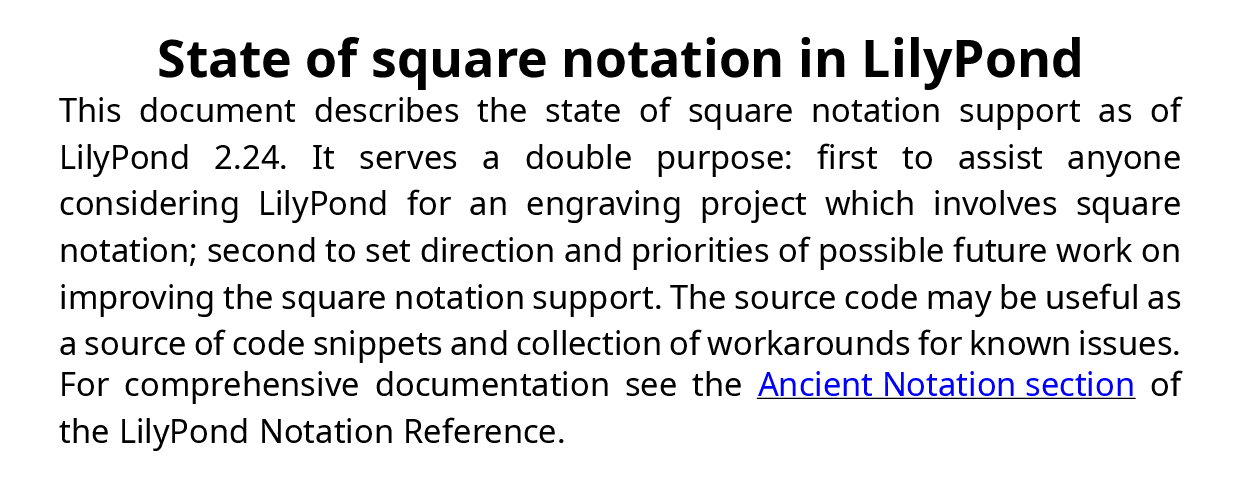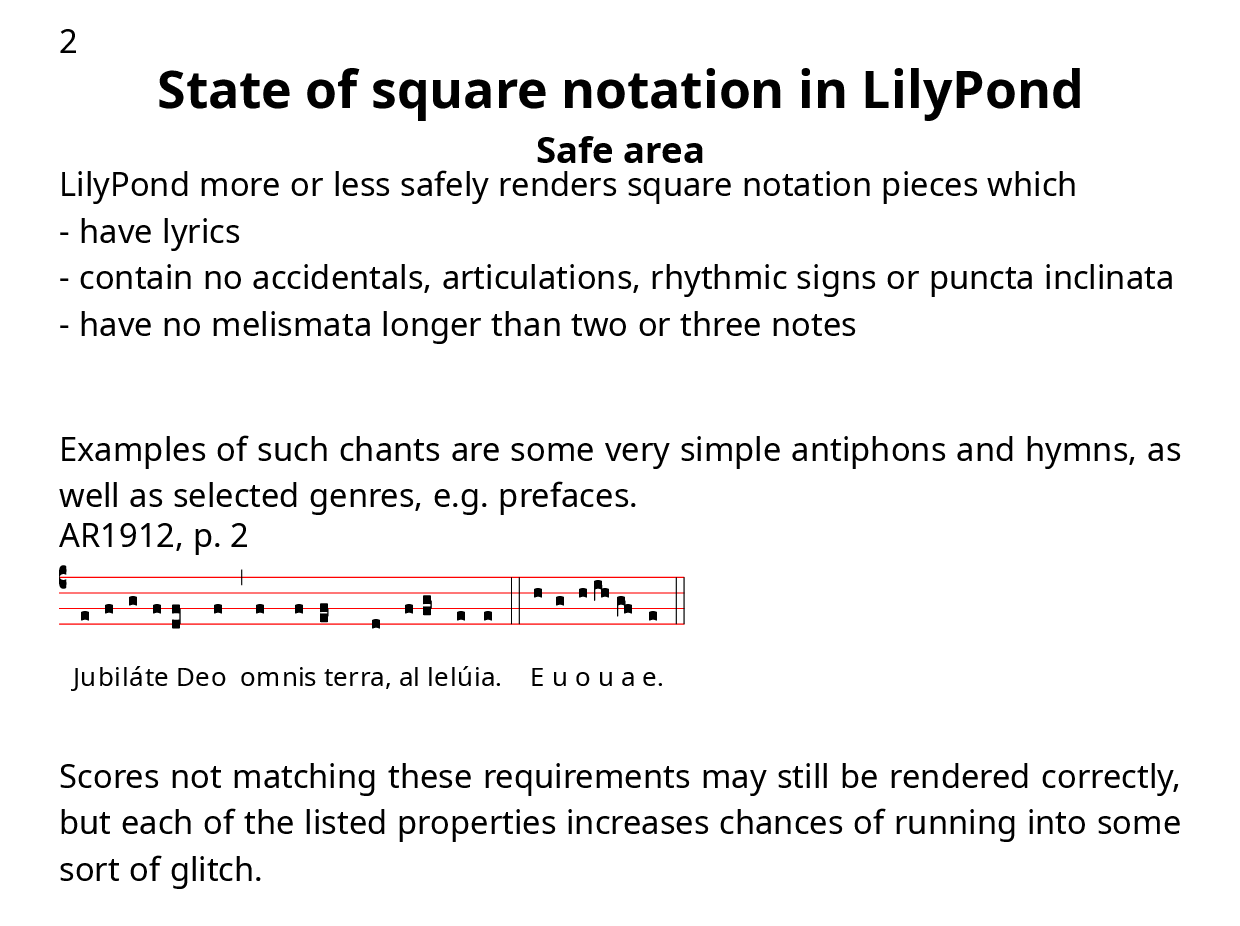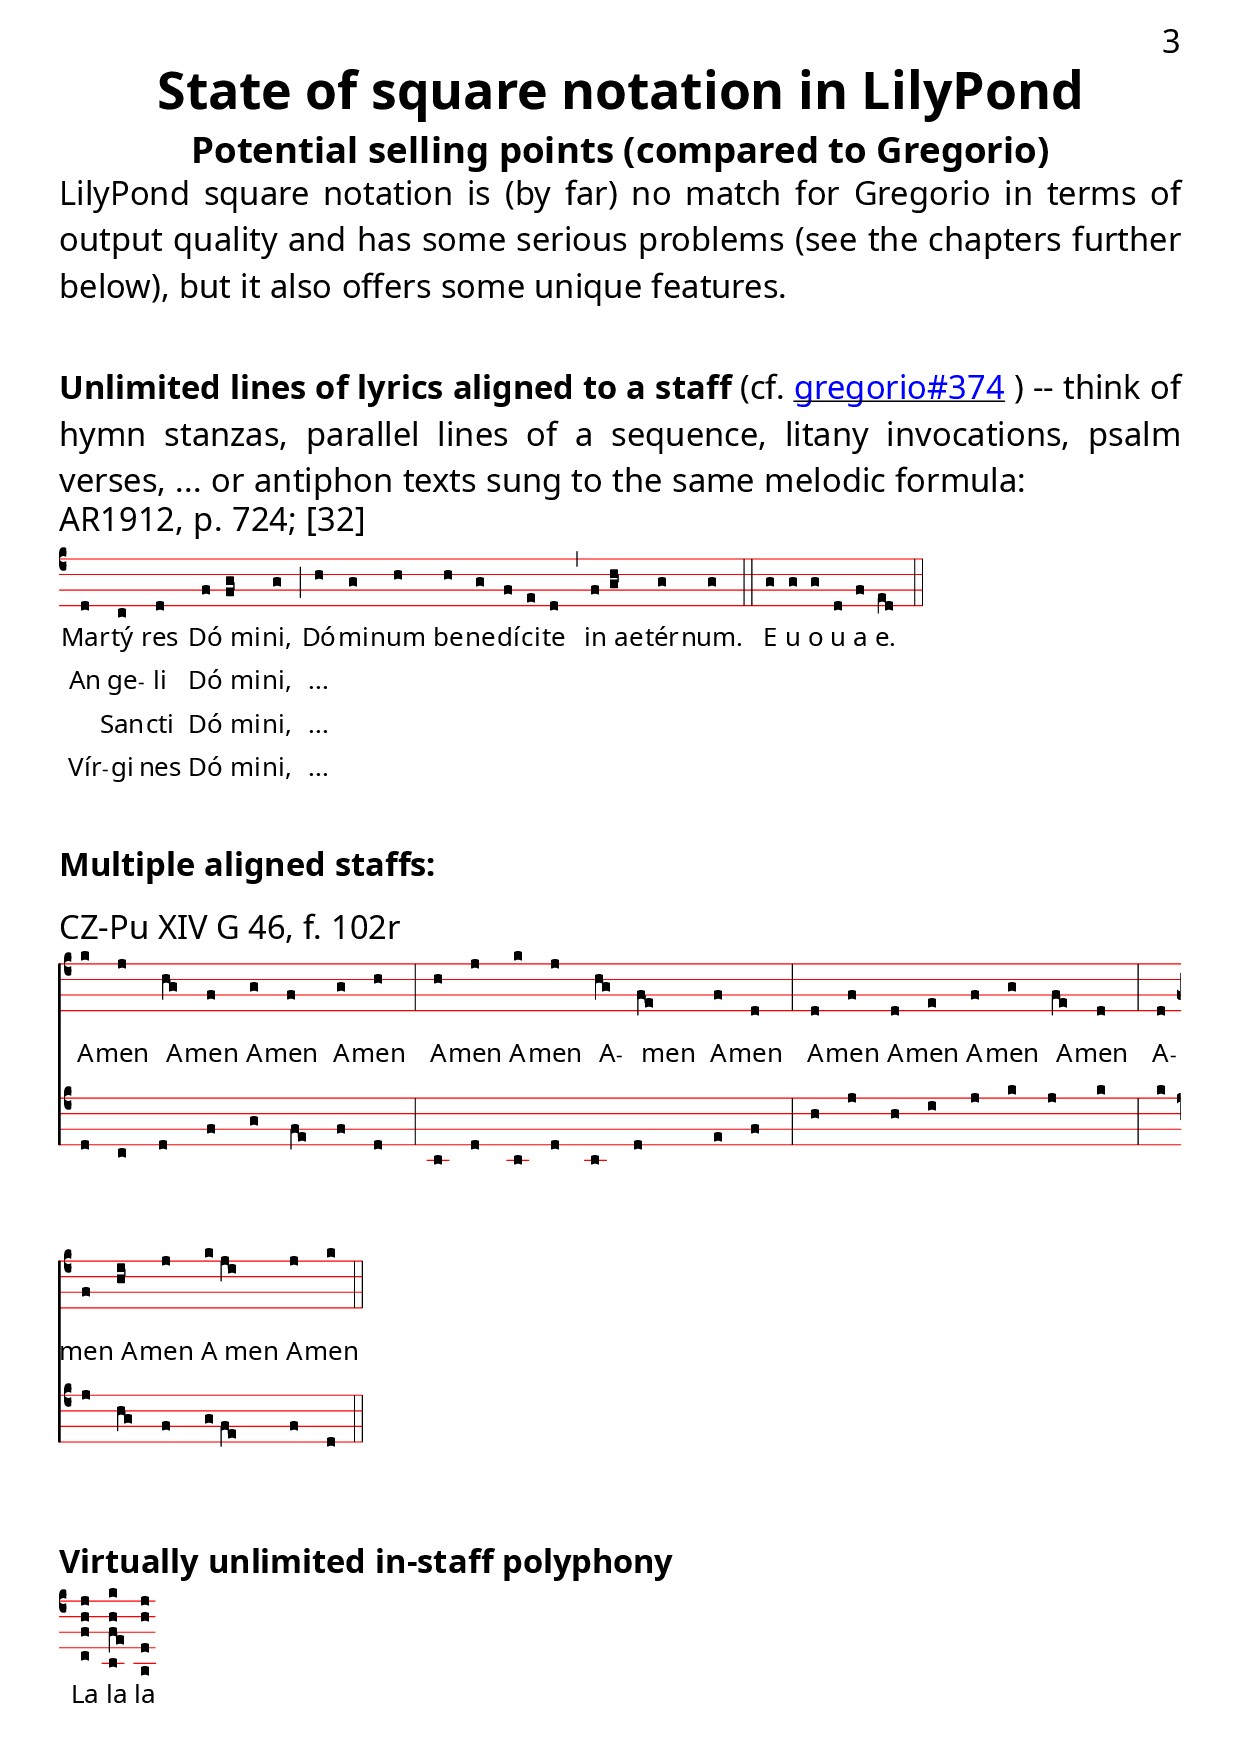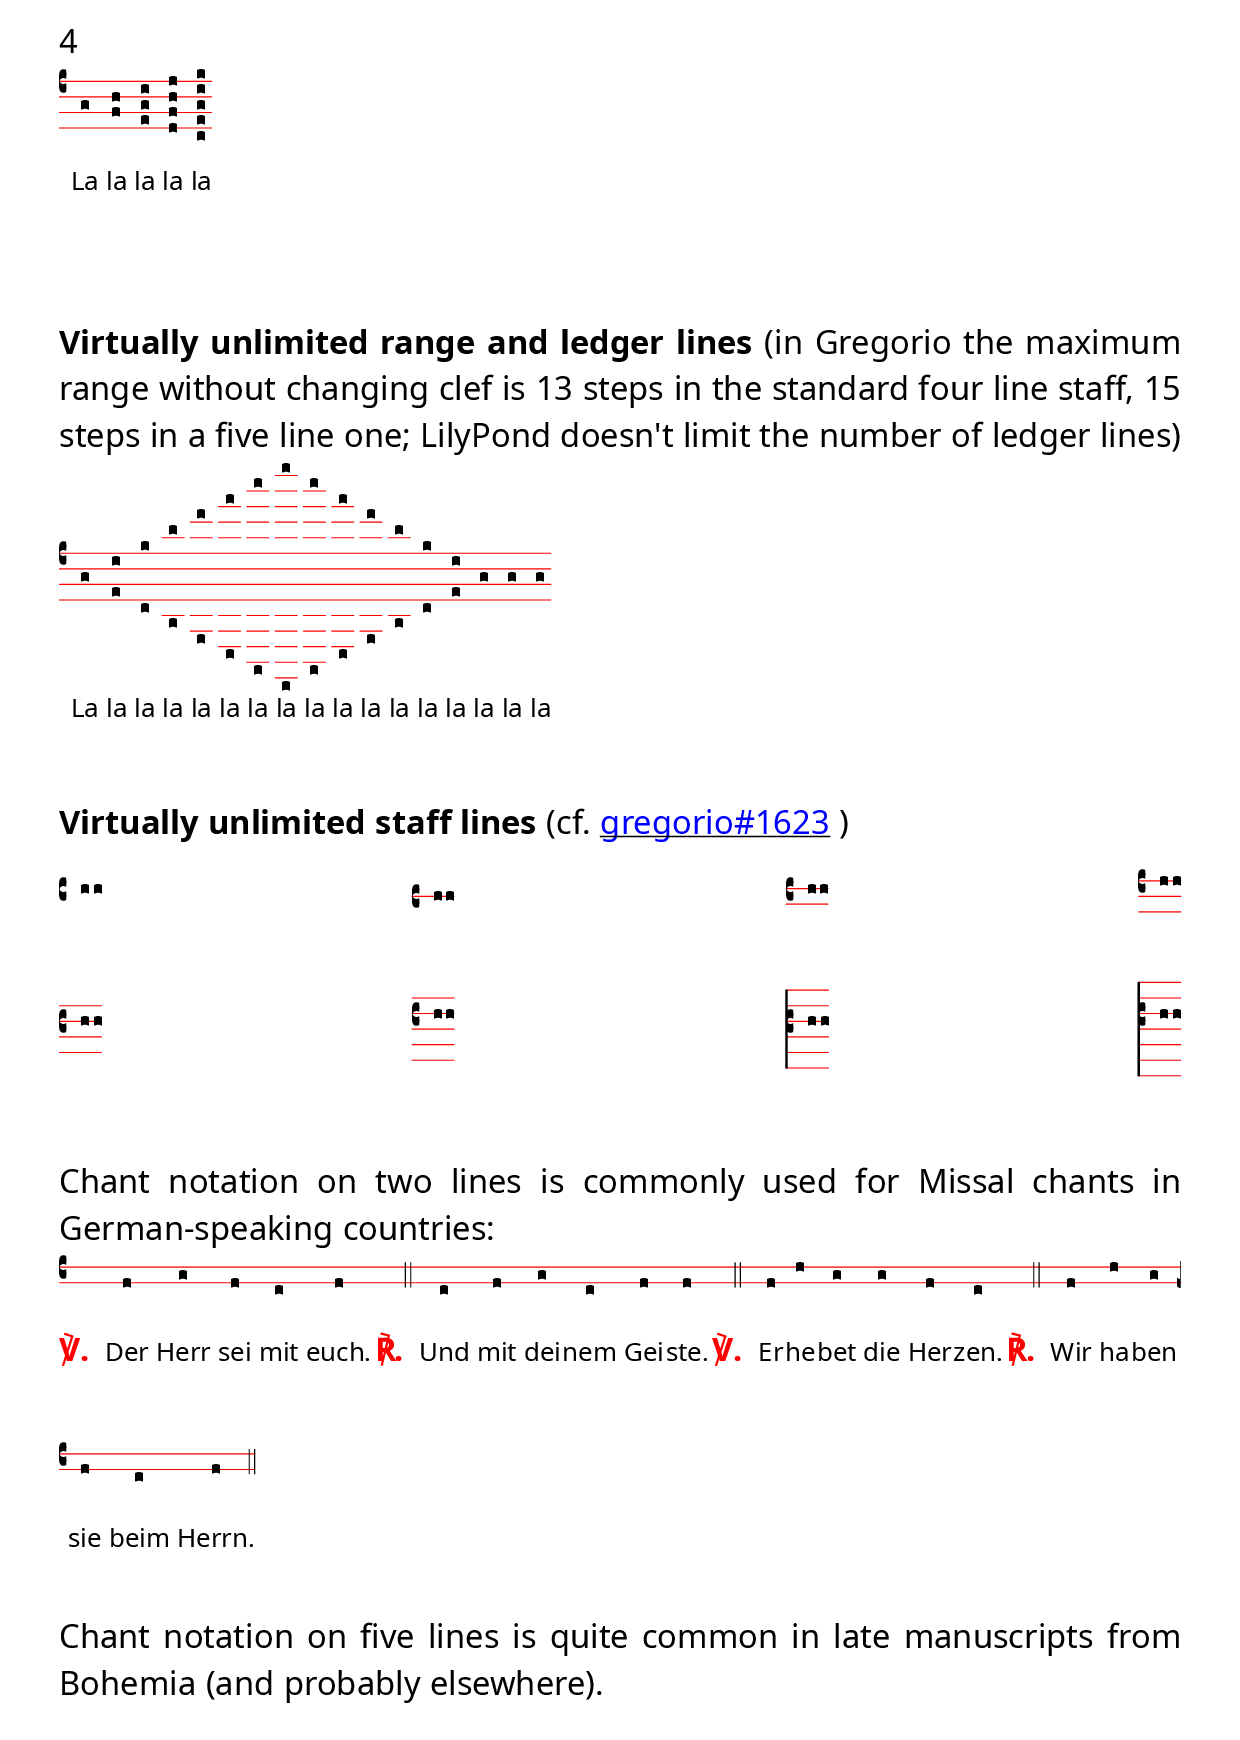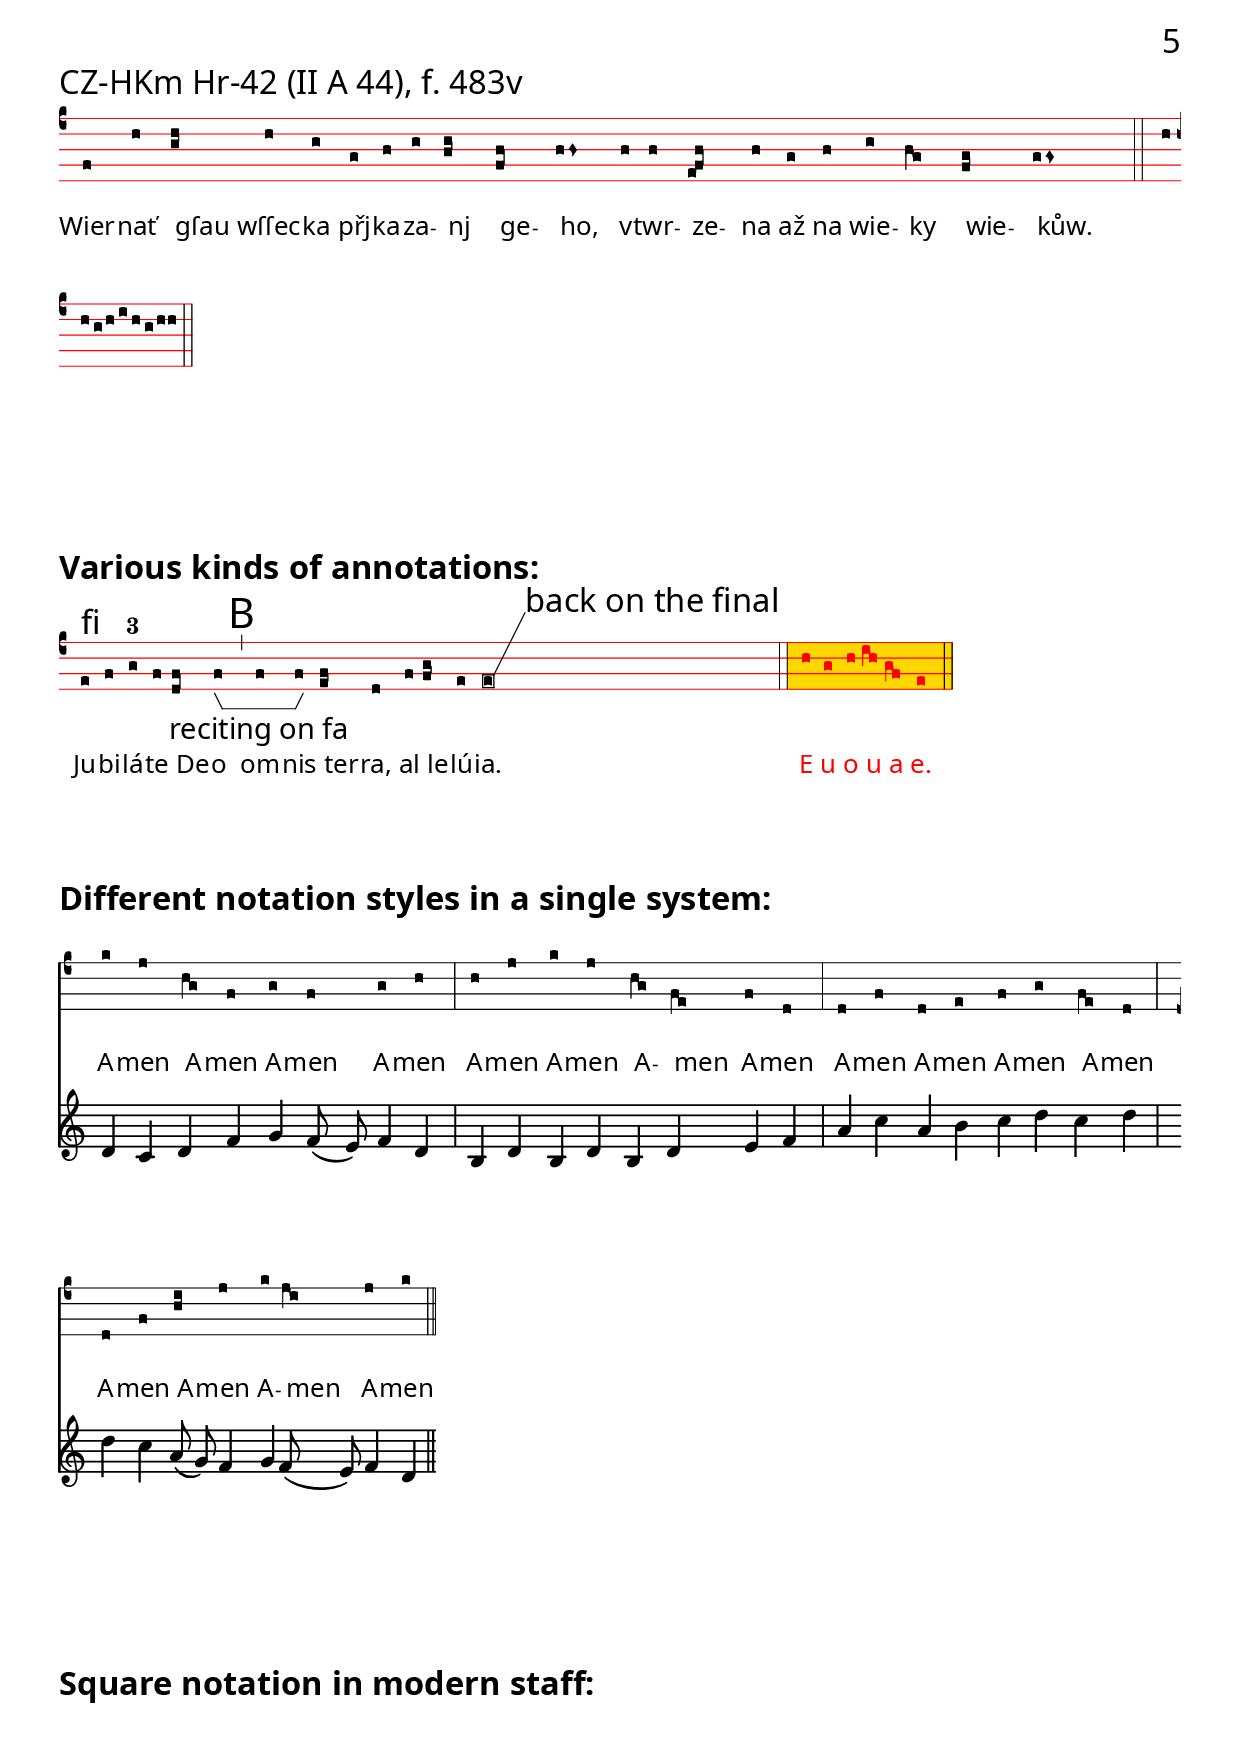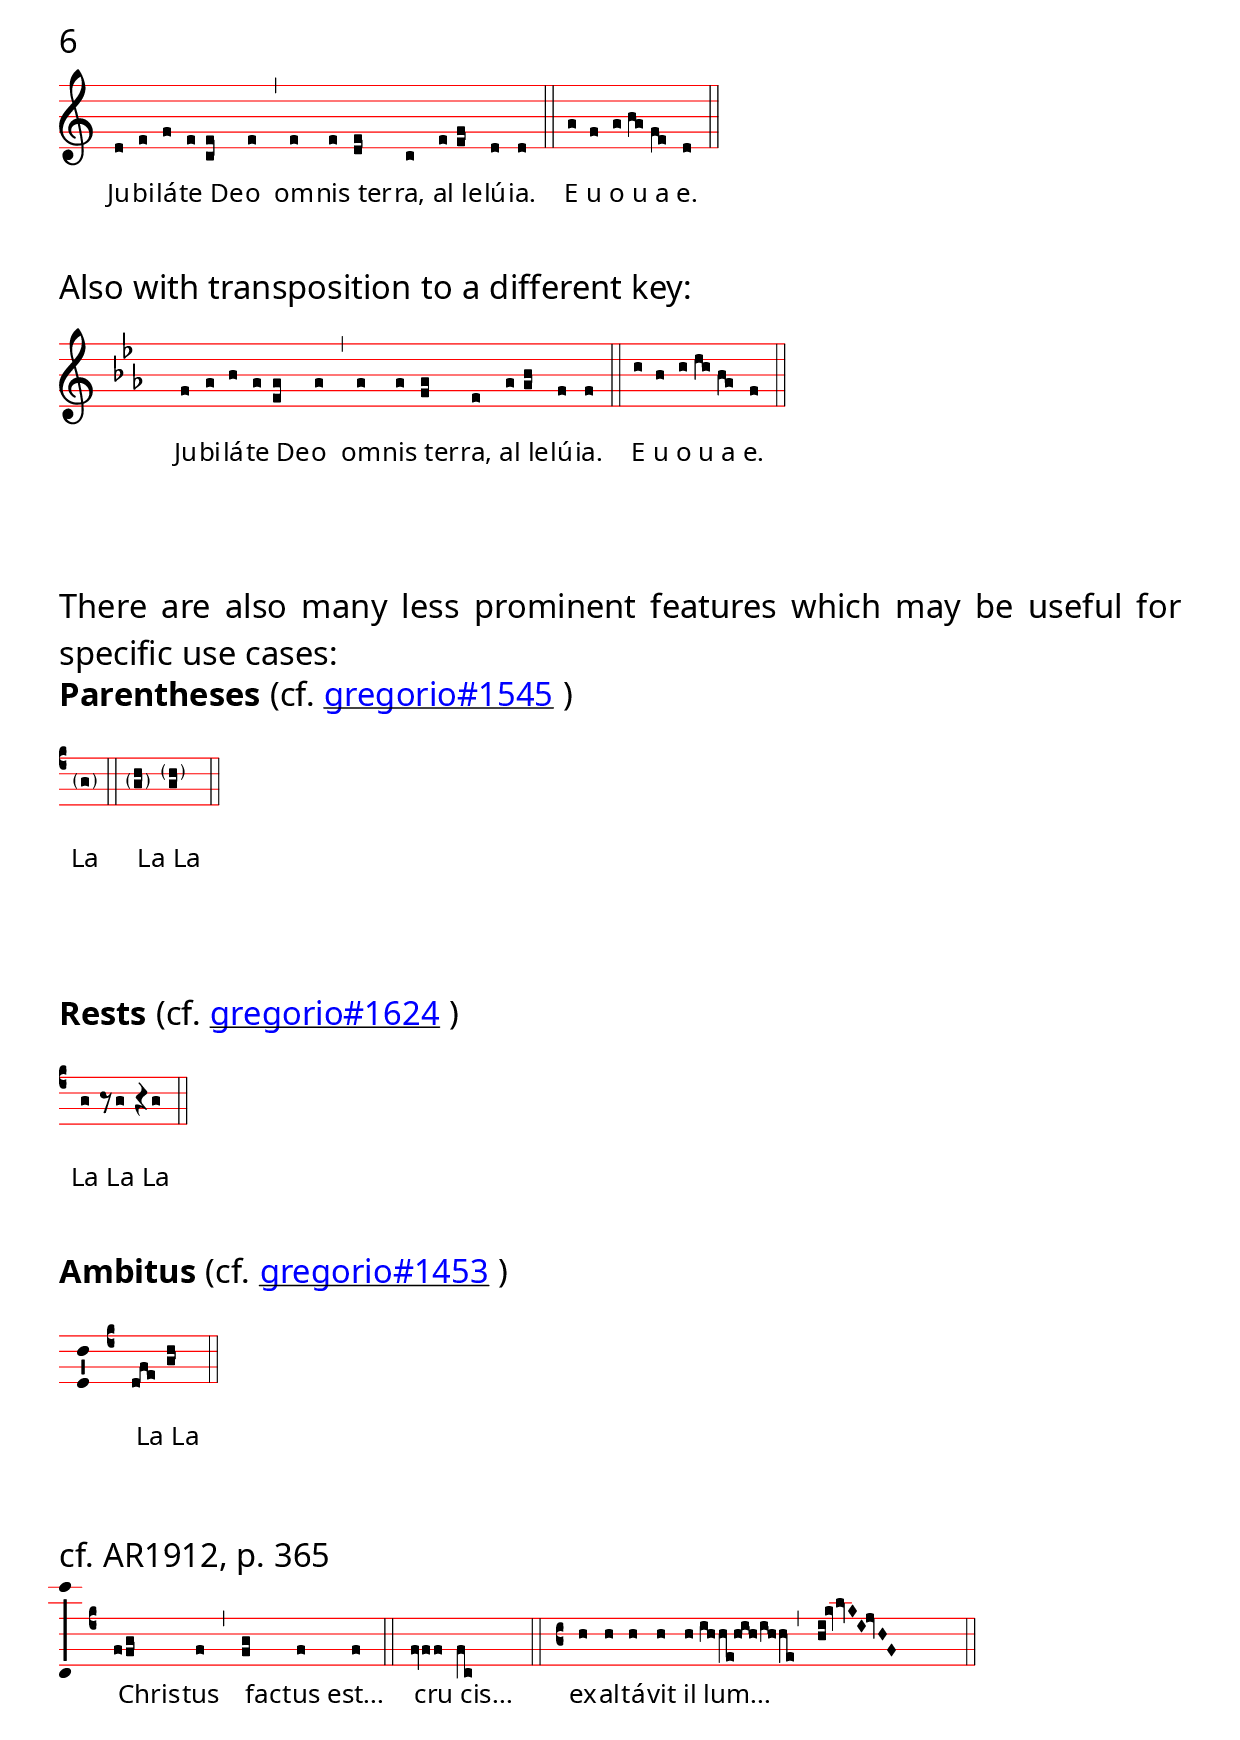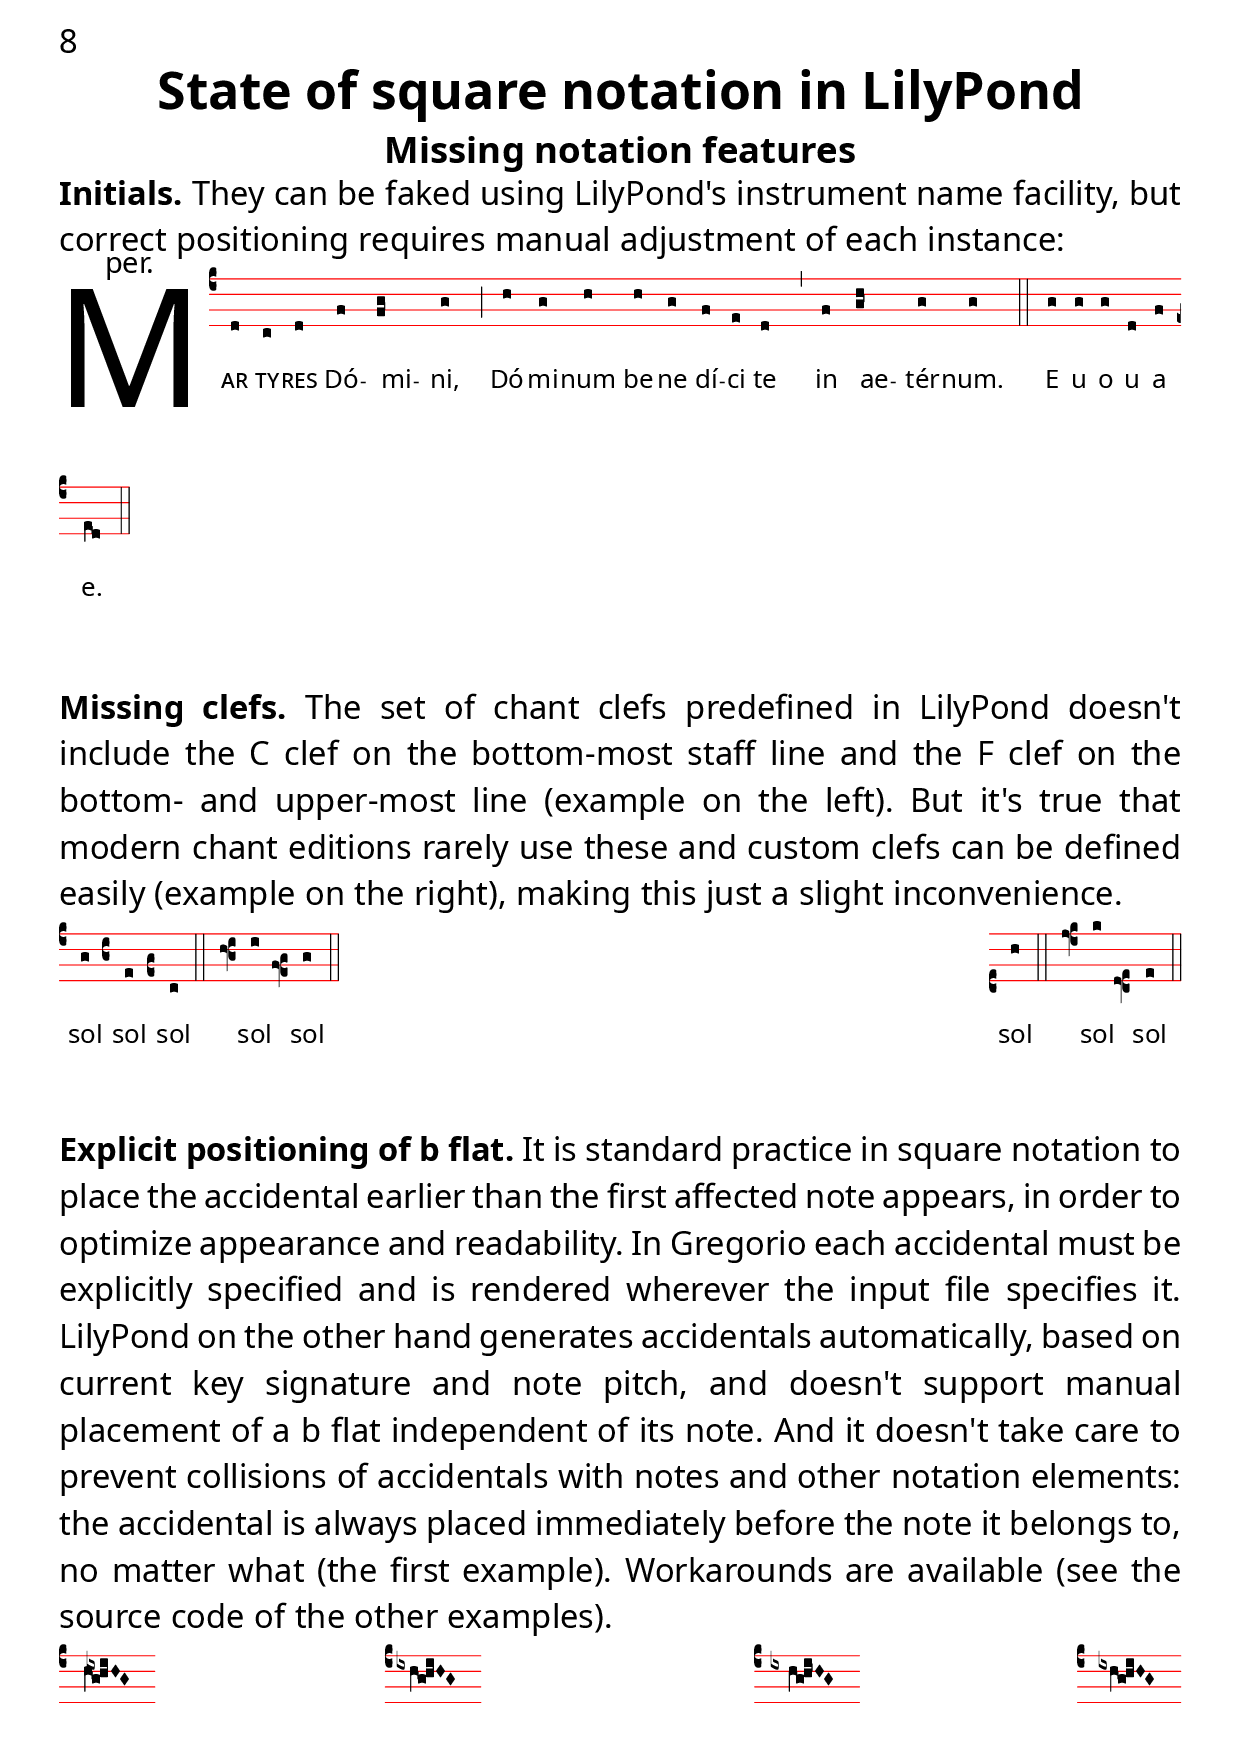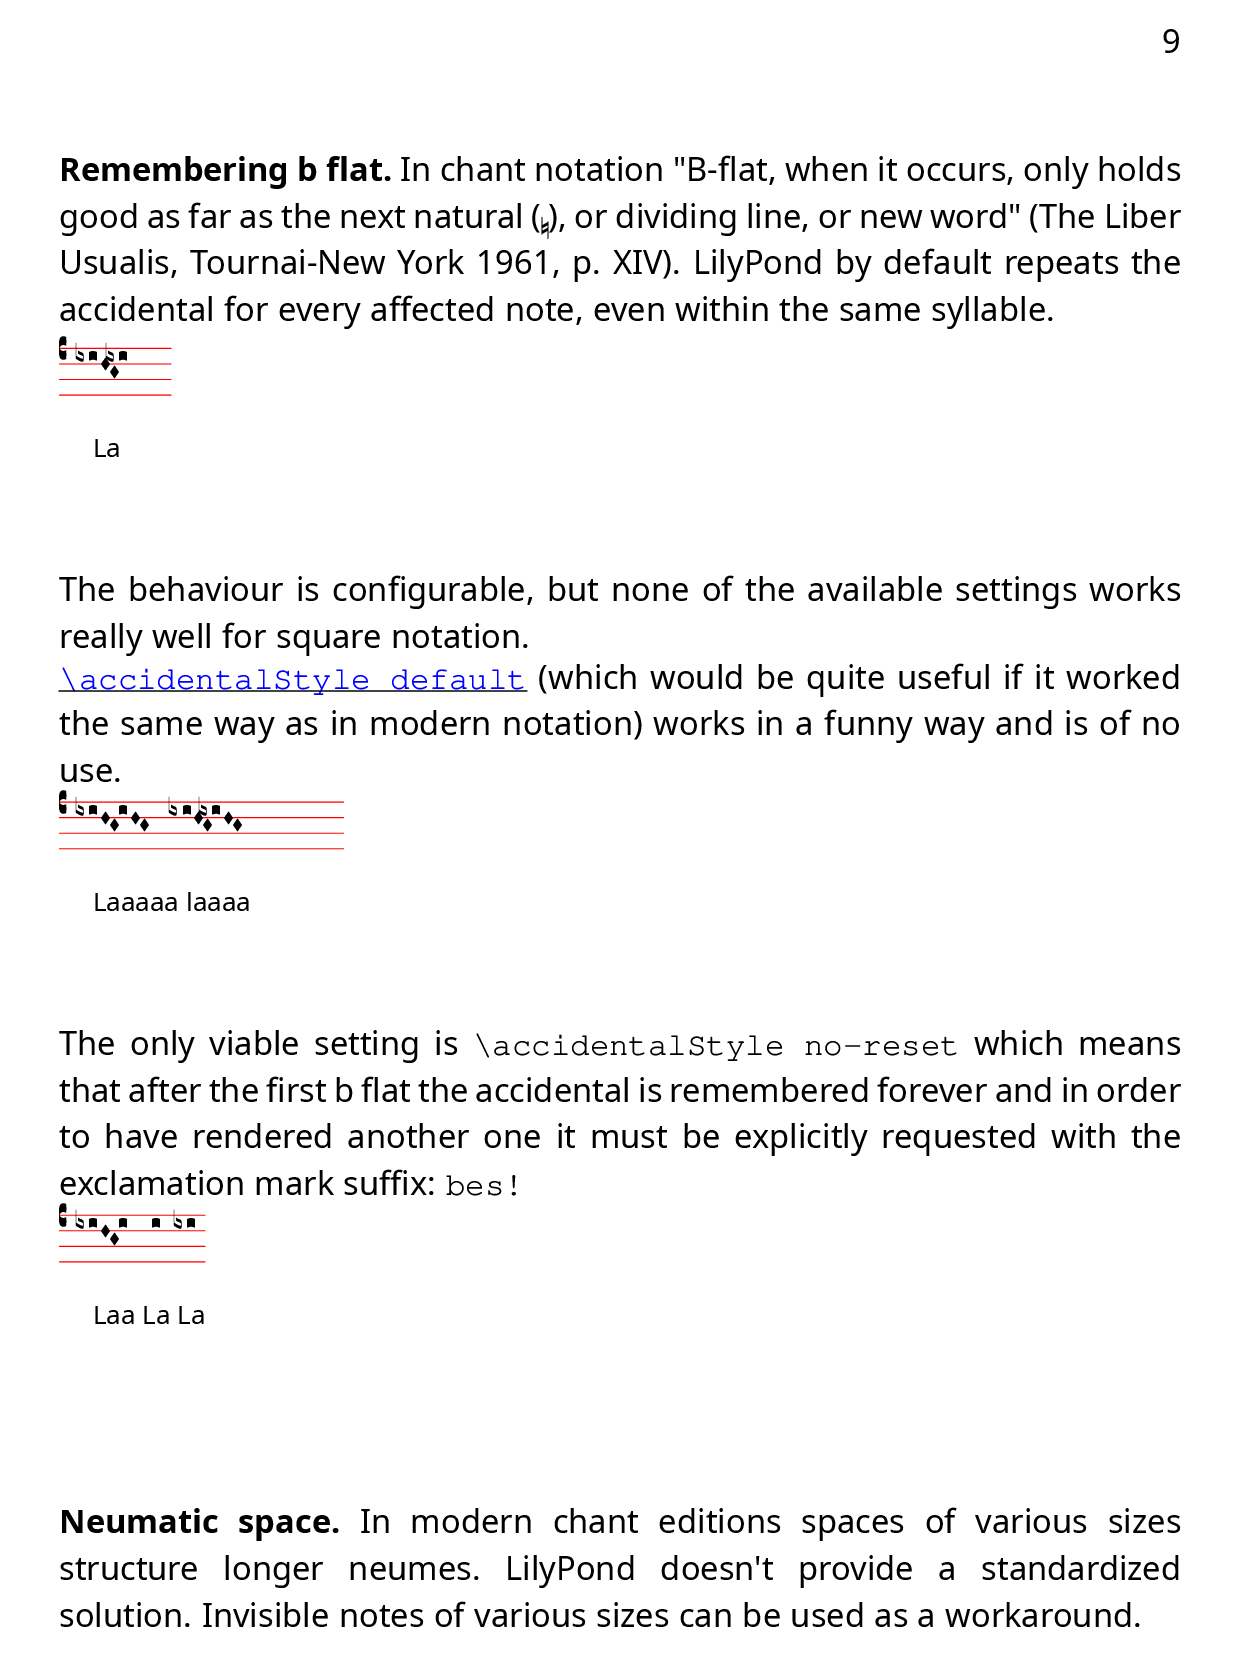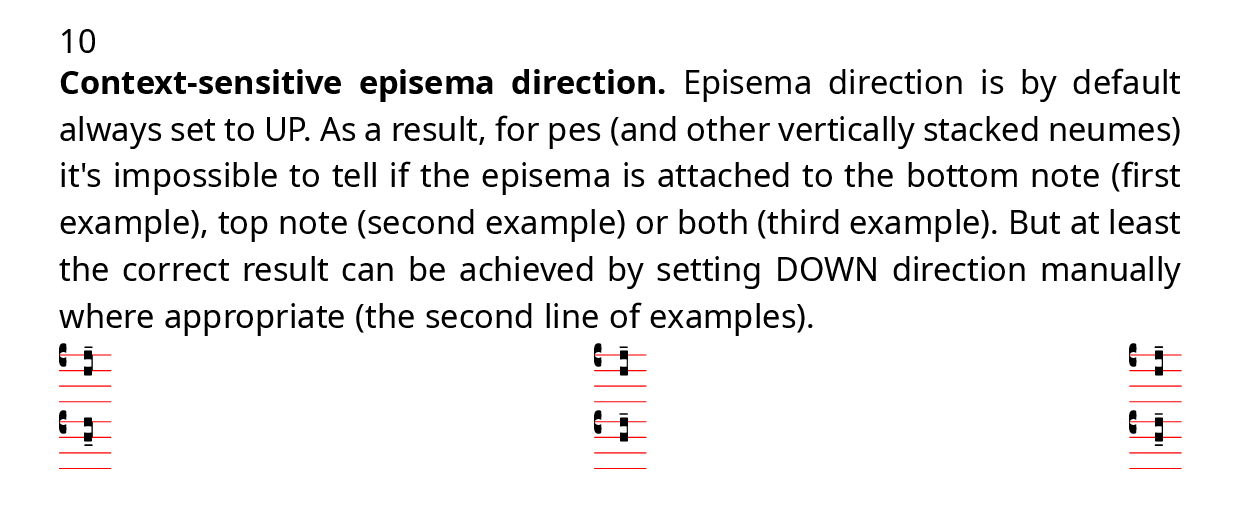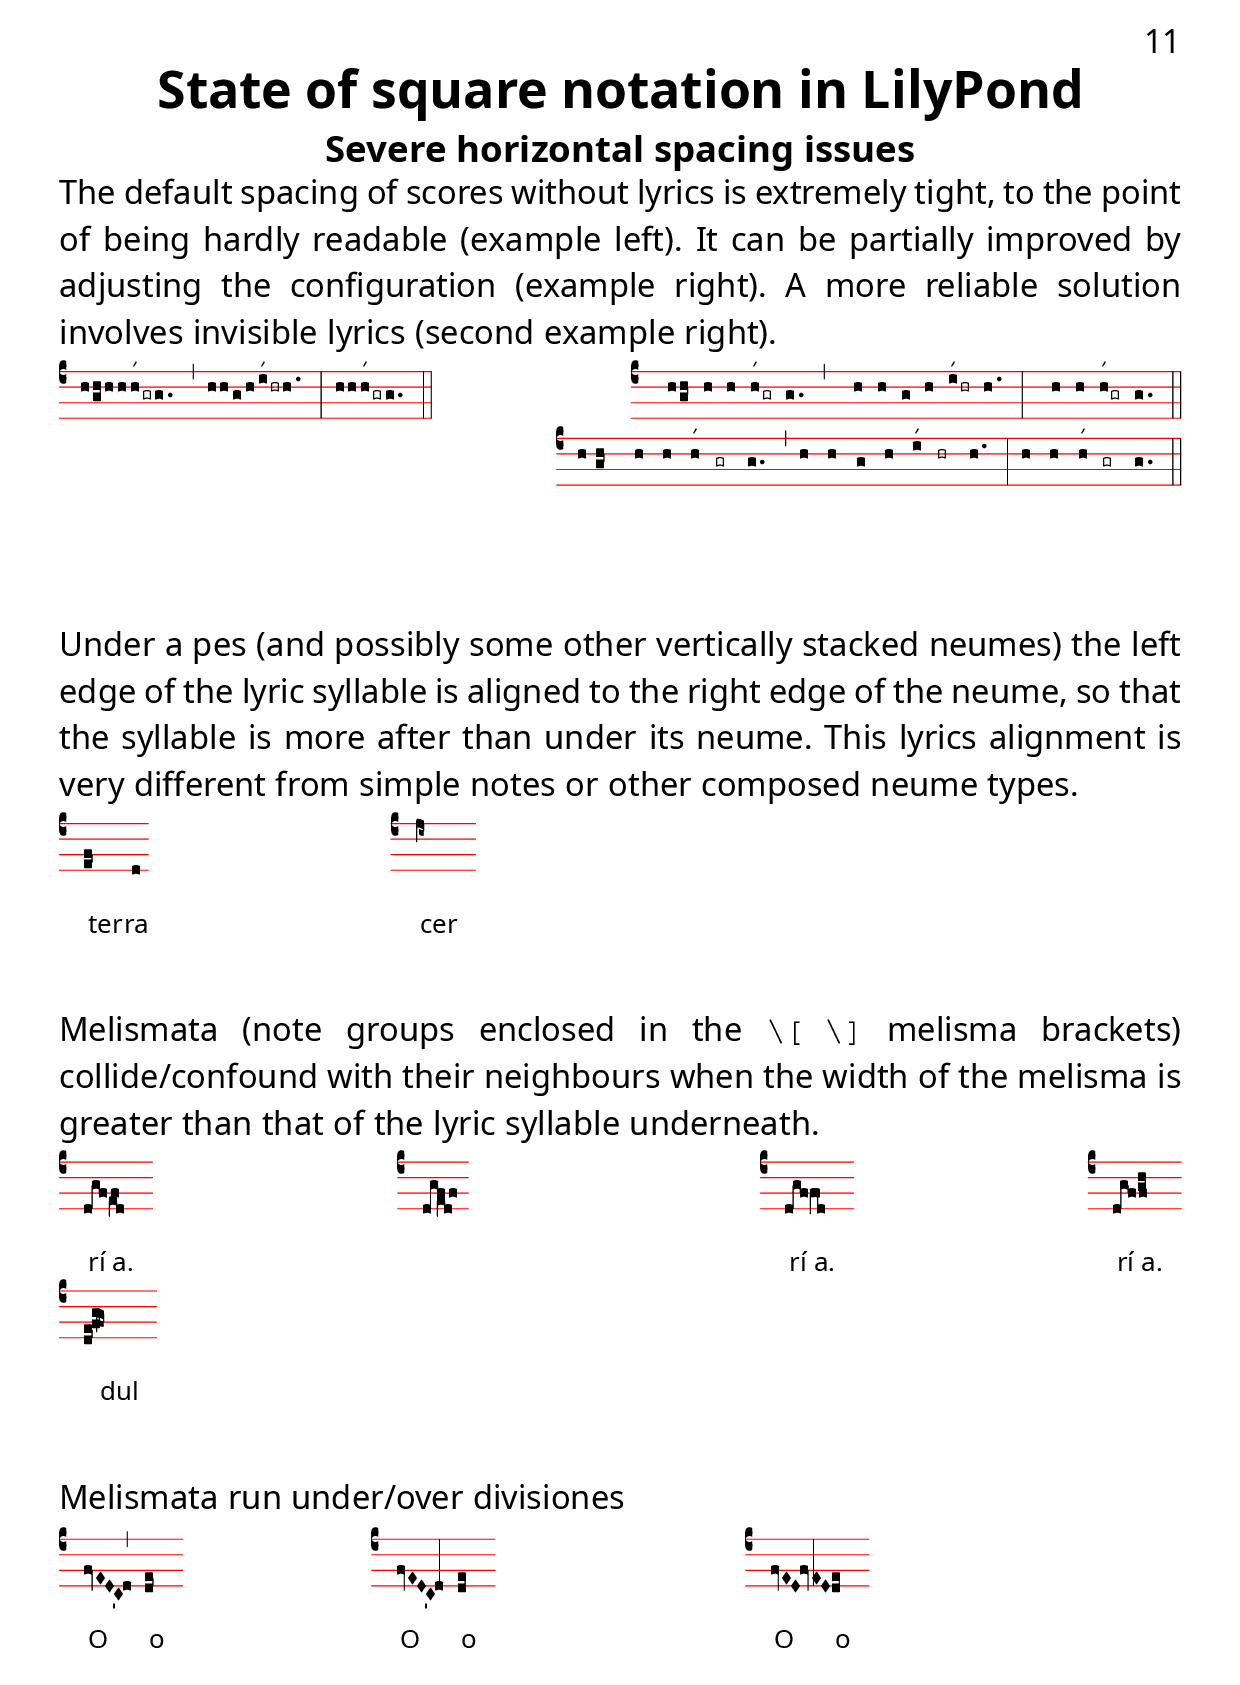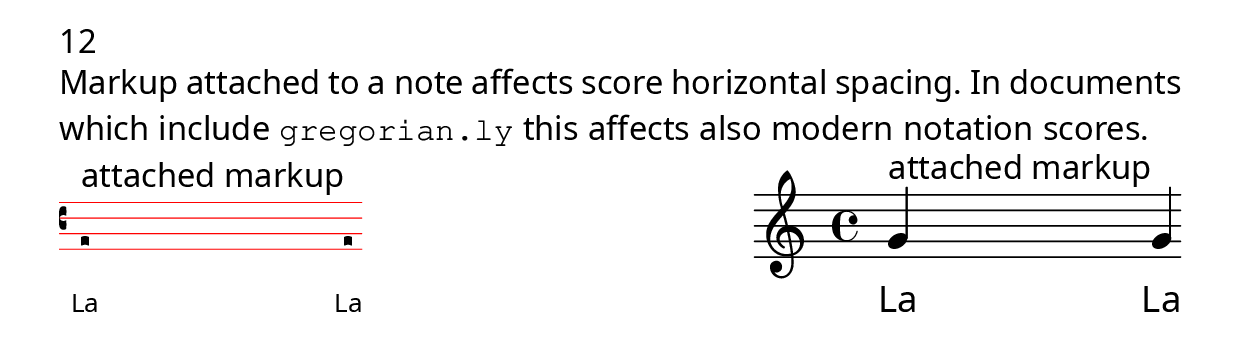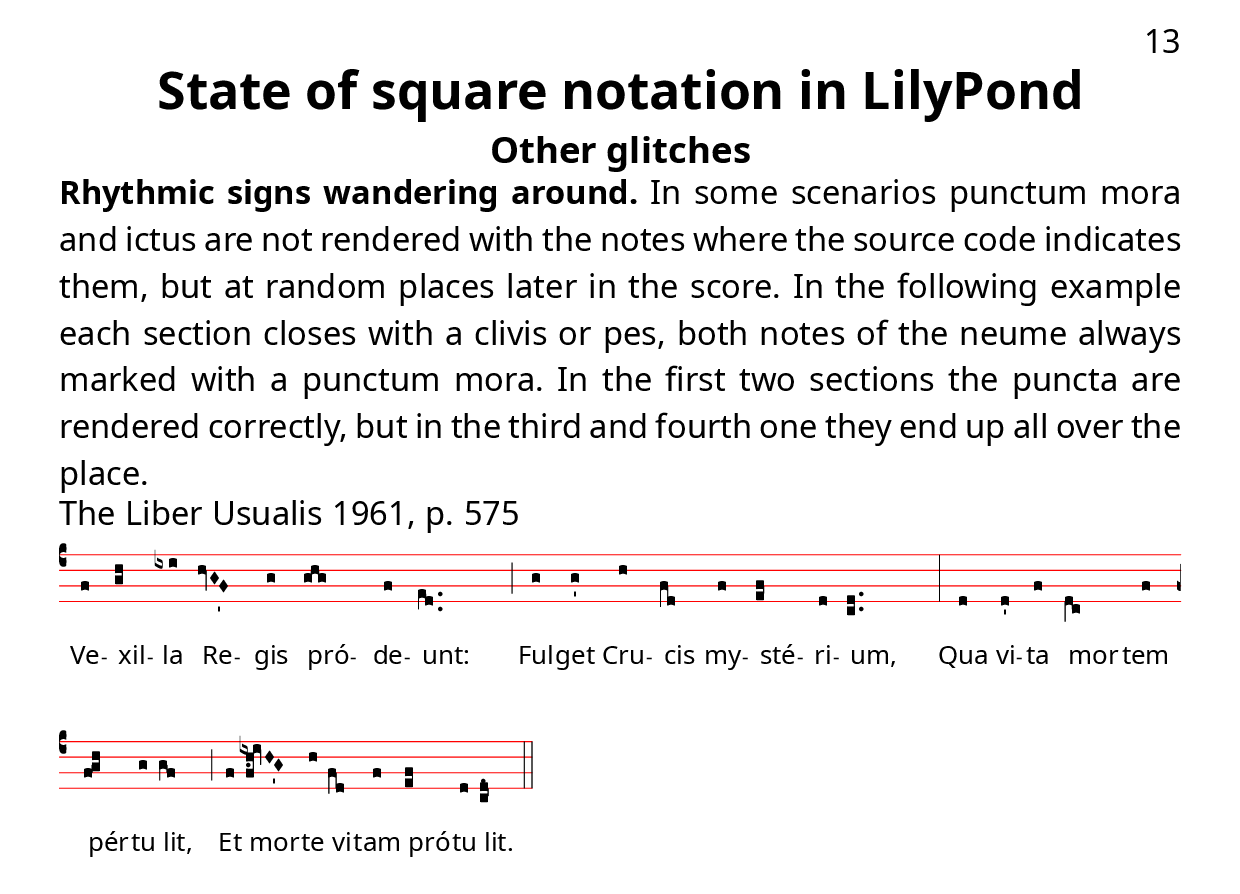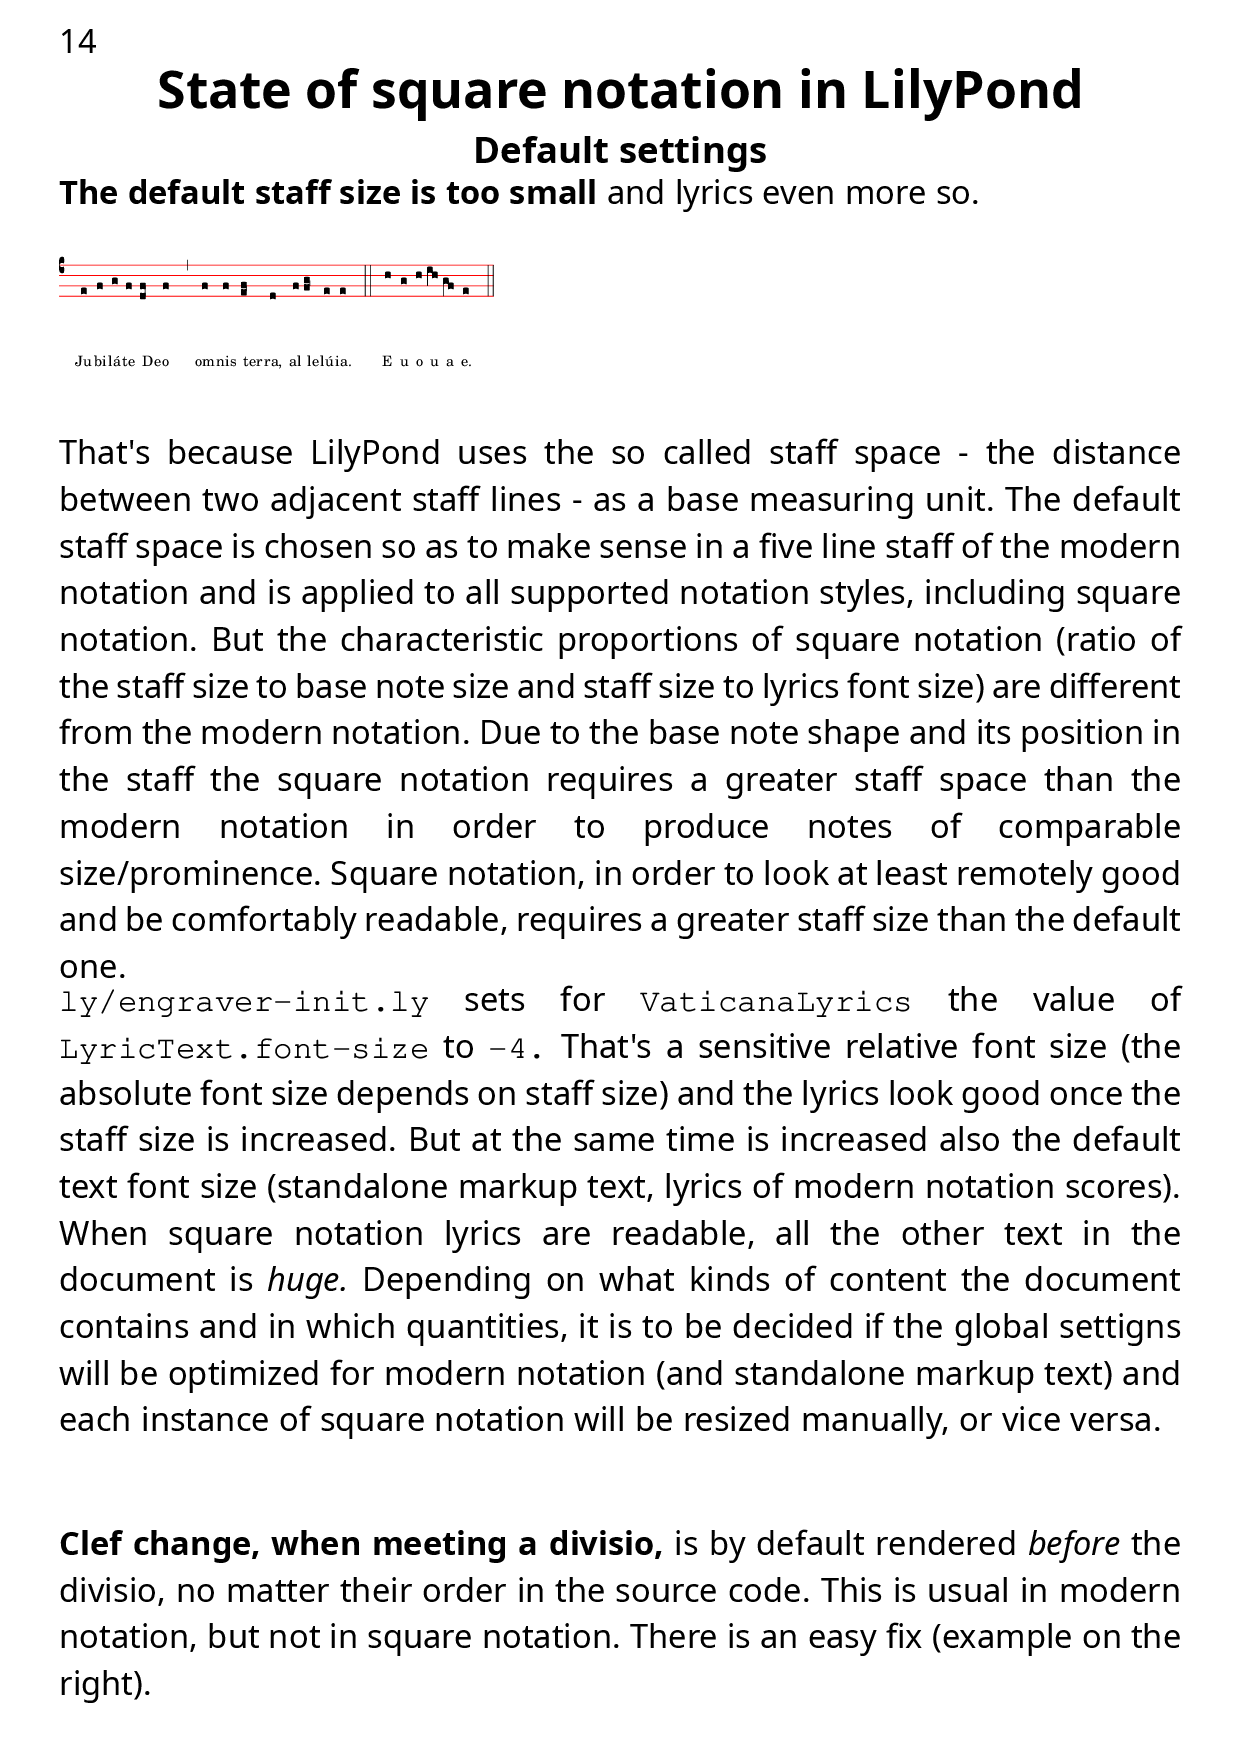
\version "2.24.1"

\include "gregorian.ly"
\version "2.24.1"

#(set-global-staff-size 30)

\paper {
  #(define fonts
     (set-global-fonts
      #:roman "Junicode"
      #:factor (/ staff-height pt 21)))

  markup-markup-spacing.basic-distance = #4
}

\layout {
  \override VaticanaLyrics.LyricText.font-size = #-2
}

\version "2.24.1"

#(define-markup-command (text-link layout props url text) (string? markup?)
   "highlighted link"
   (interpret-markup layout props
     #{ \markup\with-url #url { \underline\with-color #blue #text } #} ))

#(define-markup-command (url-link layout props url) (string?)
   "clickable URL"
   (interpret-markup layout props
     #{ \markup\text-link #url { #url } #} ))

#(define-markup-command (lilypond-issue layout props issue-num) (integer?)
   "link to an issue in LilyPond issue tracker"
   (interpret-markup layout props
     #{ \markup\text-link #(string-append "https://gitlab.com/lilypond/lilypond/-/issues/" (number->string issue-num)) {
       #(string-append "lilypond#" (number->string issue-num))
     } #} ))

#(define-markup-command (gregorio-issue layout props issue-num) (integer?)
   "link to an issue in Gregorio issue tracker"
   (interpret-markup layout props
     #{ \markup\text-link #(string-append "https://github.com/gregorio-project/gregorio/issues/" (number->string issue-num)) {
       #(string-append "gregorio#" (number->string issue-num))
     } #} ))


\header {
  title = "State of square notation in LilyPond"

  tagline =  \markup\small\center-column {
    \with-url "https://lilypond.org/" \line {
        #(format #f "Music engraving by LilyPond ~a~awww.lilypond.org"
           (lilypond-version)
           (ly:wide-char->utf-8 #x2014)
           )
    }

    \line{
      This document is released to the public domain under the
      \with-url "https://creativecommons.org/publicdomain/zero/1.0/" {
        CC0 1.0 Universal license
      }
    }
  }
}

\bookpart {
  \markup\justify{
    This document describes the state of square notation support
    as of LilyPond 2.24.
    It serves a double purpose:
    first to assist anyone considering LilyPond for an engraving project
    which involves square notation;
    second to set direction and priorities of possible future work on
    improving the square notation support.
    The source code may be useful as a source of code snippets
    and collection of workarounds for known issues.
  }

  \markup\justify{
    For comprehensive documentation see the
    \text-link "http://lilypond.org/doc/v2.24/Documentation/notation/ancient-notation" {
      "Ancient Notation section"
    }
    of the LilyPond Notation Reference.
  }
}

\bookpart {
  \header { subtitle = "Safe area" }

  \markup\column{
    \line{LilyPond more or less safely renders square notation pieces which}
    \line{- have lyrics}
    \line{- contain no accidentals, articulations, rhythmic signs or puncta inclinata}
    \line{- have no melismata longer than two or three notes}
  }

  \markup\vspace #1

  \markup\justify{
    Examples of such chants are some very simple antiphons and hymns,
    as well as selected genres, e.g. prefaces.
  }

  \score {
    <<
    \new VaticanaVoice = "v" {
      \clef "vaticana-do3"
      e f g f \[ d\melisma \pes f\melismaEnd \] f \divisioMinima
      f f \[ e\melisma \pes f\melismaEnd \] d f \[ f\melisma \pes g\melismaEnd \] e e \finalis
      a g a \[ b\melisma \flexa a\melismaEnd \] \[ g\melisma \flexa f\melismaEnd \] e \finalis
    }
    \new VaticanaLyrics \lyricsto "v" {
      Ju -- bi -- lá -- te De -- o
      om -- nis ter -- ra, al -- le -- lú -- ia.
      E u o u a e.
    }
    >>
    \header {
      piece = "AR1912, p. 2"
    }
  }


  \markup\justify{
    Scores not matching these requirements may still be rendered correctly,
    but each of the listed properties increases chances of running into
    some sort of glitch.
  }
}

\bookpart {
  \header {
    subtitle = "Potential selling points (compared to Gregorio)"
  }

  \markup\justify{
    LilyPond square notation is (by far) no match for Gregorio in terms of
    output quality and has some serious problems (see the chapters
    further below), but it also offers some unique features.
  }

  \markup\vspace #1

  \markup\justify{
    \bold{Unlimited lines of lyrics aligned to a staff}
    (cf. \gregorio-issue #374 )
    -- think of hymn stanzas, parallel lines of a sequence,
    litany invocations, psalm verses, ...
    or antiphon texts sung to the same melodic formula:
  }

  \score {
    <<
    \new VaticanaVoice = "v" {
      \clef "vaticana-do3"
      d c d f \[ f\melisma \pes g\melismaEnd \] g \divisioMaior
      a g a a g f e d \divisioMinima f \[ g\melisma \pes a\melismaEnd \] g g \finalis

      g g g d f \[ e \flexa d \] \finalis
    }
    \new VaticanaLyrics \lyricsto "v" {
      Mar -- tý -- res Dó -- mi -- ni,
      Dó -- mi -- num be -- ne -- dí -- ci -- te in ae -- tér -- num.

      E u o u a e.
    }
    \new VaticanaLyrics \lyricsto "v" {
      An -- ge -- li Dó -- mi -- ni, "..."
    }
    \new VaticanaLyrics \lyricsto "v" {
      _ San -- cti Dó -- mi -- ni, "..."
    }
    \new VaticanaLyrics \lyricsto "v" {
      Vír -- gi -- nes Dó -- mi -- ni, "..."
    }
    >>
    \header {
      piece = \markup{
        AR1912,
        p. 724; % Angeli - In Dedicatione S. Michaelis Archangeli
        [32] % Martyres - commune plurimorum martyrum
      }
    }
  }

  \markup\vspace #1

  \markup\bold{Multiple aligned staffs:}

  \score {
    <<
      \new VaticanaVoice = "voice-a" {
        \clef "vaticana-do3"
        % in square notation durations don't affect the note appearance,
        % but are useful when aligning voices
        d' c' \[ a8\melisma \flexa g\melismaEnd \] f4 g f g a \divisioMaxima
        a c' d' c' \[ a8\melisma \flexa g\melismaEnd \] \[ f\melisma \flexa e\melismaEnd \] f4 d \divisioMaxima
        d f d e f g \[ f8\melisma \flexa e\melismaEnd \] d4 \divisioMaxima
        d f \[ a\melisma \pes b\melismaEnd \] c' d' \[ c'\melisma \pes b\melismaEnd \] c' d' \finalis
      }
      \new VaticanaLyrics \lyricsto "voice-a" { \repeat unfold 16 { A -- men } }
      \new VaticanaVoice {
        \clef "vaticana-do3"
        d c d f g \[ f8\melisma \flexa e\melismaEnd \] f4 d \divisioMaxima
        b, d b, d b, d e f \divisioMaxima
        a c' a b c' d' c' d' \divisioMaxima
        d' c' \[ a\melisma \flexa g\melismaEnd \] f g \[ f\melisma \flexa e\melismaEnd \] f d \finalis
      }
    >>
    \header {
      piece = \markup\with-url
        "https://new.manuscriptorium.com/apis/resolver-api/cs/browser/default/detail?url=https://collectiones.manuscriptorium.com/assorted/AIPDIG/NKCR__/7/AIPDIG-NKCR__XIV_G_46____2SSE2F7-cs/&imageId=https://imagines.manuscriptorium.com/loris/AIPDIG-NKCR__XIV_G_46____2SSE2F7-cs/ID0102r"
        "CZ-Pu XIV G 46, f. 102r"
    }
    \layout {
      \override VaticanaStaff.Clef.extra-offset = #'(0.3 . 0)
    }
  }

  \markup\vspace #1

  \markup\justify{
    \bold{Virtually unlimited in-staff polyphony}
  }

  % polyphony entered as separate voices
  \score {
    <<
      \new VaticanaStaff <<
        \new VaticanaVoice = "v" {
          \clef "vaticana-do3"
          c' d' c'
        }
        \new VaticanaVoice {
          \voiceTwo
          a a a
        }
        \new VaticanaVoice {
          \voiceThree
          f \[ f8 \flexa e \] d4
        }
        \new VaticanaVoice {
          \voiceFour
          c b, a,
        }
      >>
      \new VaticanaLyrics \lyricsto "v" {
        La la la
      }
    >>
  }

  % polyphony entered as chords
  \score {
    <<
      \new VaticanaVoice = "v" {
        \clef "vaticana-do3"
        g
        <f a>
        <e g b>
        <d f a c'>
        <c e g b d'>
      }
      \new VaticanaLyrics \lyricsto "v" {
        La la la la la
      }
    >>
  }

  \markup\vspace #1

  \markup\justify{
    \bold{Virtually unlimited range and ledger lines}
    (in Gregorio the maximum range without changing
    clef is 13 steps in the standard four line staff, 15 steps in a five line one;
    LilyPond doesn't limit the number of ledger lines)
  }

  \score {
    <<
      \new VaticanaStaff <<
        \new VaticanaVoice = "v" {
          \clef "vaticana-do3"
          g b d' f' a' c'' e'' g''
          e'' c'' a' f' d' b g g g
        }
        \new VaticanaVoice {
          s e c a, f, d, b,, g,,
          b,, d, f, a, c e
        }
      >>
      \new VaticanaLyrics \lyricsto "v" {
        La \repeat unfold 16 { la }
      }
    >>
  }

  \markup\vspace #1

  \markup\justify{
    \bold{Virtually unlimited staff lines}
    (cf. \gregorio-issue #1623 )
  }

  % Thanks to the way how clef positions are defined in LilyPond,
  % for staffs with odd line count
  % the standard chant clefs end up placed not on a line, but between lines.
  % We fix this by defining custom clefs.
  #(add-new-clef "vaticana-oddstaff-do0" "clefs.vaticana.do" 0 0 0)
  #(add-new-clef "vaticana-oddstaff-do1" "clefs.vaticana.do" 2 0 0)
  #(add-new-clef "vaticana-oddstaff-do2" "clefs.vaticana.do" 4 0 0)

  \markup\fill-line{
    \score {
      \new VaticanaVoice {
        c' c'
      }
      \layout {
        \context {
          \VaticanaStaff
          \override StaffSymbol.line-count = #0
        }
      }
    }

    \score {
      \new VaticanaVoice {
        \clef "vaticana-oddstaff-do0"
        c' c'
      }
      \layout {
        \context {
          \VaticanaStaff
          \override StaffSymbol.line-count = #1
        }
      }
    }

    \score {
      \new VaticanaVoice {
        c' c'
      }
      \layout {
        \context {
          \VaticanaStaff
          \override StaffSymbol.line-count = #2
        }
      }
    }

    \score {
      \new VaticanaVoice {
        \clef "vaticana-oddstaff-do1"
        c' c'
      }
      \layout {
        \context {
          \VaticanaStaff
          \override StaffSymbol.line-count = #3
        }
      }
    }
  }

  \markup\vspace #1

  \markup\fill-line{
    \score {
      \new VaticanaVoice {
        c' c'
      }
      \layout {
        \context {
          \VaticanaStaff
          \override StaffSymbol.line-count = #4
        }
      }
    }

    \score {
      \new VaticanaVoice {
        \clef "vaticana-oddstaff-do1"
        c' c'
      }
      \layout {
        \context {
          \VaticanaStaff
          \override StaffSymbol.line-count = #5
        }
      }
    }

    \score {
      \new VaticanaVoice {
        c' c'
      }
      \layout {
        \context {
          \VaticanaStaff
          \override StaffSymbol.line-count = #6
        }
      }
    }

    \score {
      \new VaticanaVoice {
        \clef "vaticana-oddstaff-do1"
        c' c'
      }
      \layout {
        \context {
          \VaticanaStaff
          \override StaffSymbol.line-count = #7
        }
      }
    }
  }

  \markup\vspace #1

  \markup\justify{
    Chant notation on two lines is commonly used for Missal chants
    in German-speaking countries:
  }
  \score {
    <<
    \new VaticanaVoice = "v" {
      \clef "vaticana-do2"
      % using \bar , because it doesn't seem to be possible to tweak
      % vertical extent of \finalis
      a b a g a \bar "||"
      g a b g a a \bar "||"
      a c' b b a g \bar "||"
      a c' b a g a \bar "||"
    }
    \new VaticanaLyrics \lyricsto "v" {
      \set stanza = "℣." Der Herr sei mit euch.
      \set stanza = "℟." Und mit dei -- nem Gei -- ste.
      \set stanza = "℣." Er -- he -- bet die Her -- zen.
      \set stanza = "℟." Wir ha -- ben sie beim Herrn.
    }
    >>
    \layout {
      \context {
        \VaticanaStaff
        \override StaffSymbol.line-count = #2
        \override BarLine.bar-extent = #'(-0.8 . 0.8)
      }
      \context {
        \VaticanaLyrics
        \override StanzaNumber.color = #red
      }
    }
  }

  \markup\justify{
    Chant notation on five lines is quite common in late manuscripts
    from Bohemia (and probably elsewhere).
  }
  \score {
    <<
    \new VaticanaVoice = "v" {
      \clef "vaticana-oddstaff-do2"
      d a \[ g\melisma \pes a\melismaEnd \] a
      g e f g \[ f\melisma \pes g\melismaEnd \] \[ d\melisma \pes f\melismaEnd \] \[ f\melisma \stropha f\melismaEnd \]
      f f \[ c\melisma \pes d \pes f\melismaEnd \] f
      e f g \[ f\melisma \flexa e\melismaEnd \] \[ d\melisma \pes e\melismaEnd \] \[ e\melisma \stropha e\melismaEnd \] \finalis

      a a g a b a g \[ a a \] \finalis
    }
    \new VaticanaLyrics \lyricsto "v" {
      Wier -- nať gſau
      wſſec -- ka přj -- ka -- za -- nj ge -- ho,
      v -- twr -- ze -- na
      až na wie -- ky wie -- kůw.
    }
    >>
    \layout {
      \context {
        \VaticanaStaff
        \override StaffSymbol.line-count = #5
      }
    }
    \header {
      piece = \markup\with-url
        "https://new.manuscriptorium.com/apis/resolver-api/en/browser/default/detail?url=https%3A//collectiones.manuscriptorium.com/assorted/AIPDIG/MVCHK_/0/AIPDIG-MVCHK_HR42IIA44___2S3OMM0-cs/&imageId=https://imagines.manuscriptorium.com/loris/AIPDIG-MVCHK_HR42IIA44___2S3OMM0-cs/ID0484v"
        "CZ-HKm Hr-42 (II A 44), f. 483v"
    }
  }

  \markup\vspace #1

  \markup\bold{Various kinds of annotations:}

  \score {
    <<
    \new VaticanaVoice = "v" \with {
      \consists Balloon_engraver
      \consists Horizontal_bracket_engraver
    } {
      \clef "vaticana-do3"
      e^"fi" % markup attached to a note
      f g-3 % fingering doesn't make much sense in chant, but it's available
      f \[ d\melisma \pes f\melismaEnd \]
      \once\override HorizontalBracketText.text = "reciting on fa" % horizontal bracket with a label
      f\startGroup \divisioMinima
      \mark "B" % rehearsal mark
      f f\stopGroup \[ e\melisma \pes f\melismaEnd \] d f \[ f\melisma \pes g\melismaEnd \] e \balloonGrobText #'NoteHead #'(2 . 4) \markup { "back on the final" } e \finalis

      \override NoteHead.color = #red % coloured objects
      \staffHighlight "gold"

      a g a \[ b\melisma \flexa a\melismaEnd \] \[ g\melisma \flexa f\melismaEnd \] e \finalis
    }
    \new VaticanaLyrics \lyricsto "v" {
      Ju -- bi -- lá -- te De -- o
      om -- nis ter -- ra, al -- le -- lú -- ia.

      \override Lyrics.LyricText.color = #red

      E u o u a e.
    }
    >>
  }

  \markup\vspace #1

  \markup\bold{Different notation styles in a single system:}

  \score {
    <<
      \new VaticanaVoice = "voice-a" {
        \clef "vaticana-do3"
        % in square notation durations don't affect the note appearance,
        % but are useful when aligning voices
        d' c' \[ a8\melisma \flexa g\melismaEnd \] f4 g f g a \divisioMaxima
        a c' d' c' \[ a8\melisma \flexa g\melismaEnd \] \[ f\melisma \flexa e\melismaEnd \] f4 d \divisioMaxima
        d f d e f g \[ f8\melisma \flexa e\melismaEnd \] d4 \divisioMaxima
        d f \[ a8\melisma \pes b\melismaEnd \] c'4 d' \[ c'8\melisma \pes b\melismaEnd \] c'4 d' \finalis
      }
      \new VaticanaLyrics \lyricsto "voice-a" { \repeat unfold 16 { A -- men } }
      \new Voice \with { \magnifyStaff #4/6 } \transpose c c' {
        \cadenzaOn
        d c d f g f8( e) f4 d \bar "|"
        b, d b, d b, d e f \bar "|"
        a c' a b c' d' c' d' \bar "|"
        d' c' a8( g) f4 g f8( e) f4 d \bar "||"
      }
    >>
    \layout {
      \override VaticanaStaff.Clef.extra-offset = #'(0.3 . 0)
      \override VaticanaStaff.StaffSymbol.color = #black
      \override Staff.TimeSignature.stencil = ##f
    }
  }

  \markup\vspace #1

  \markup\justify{
    \bold{Square notation in modern staff:}
  }
  \score {
    <<
    \new VaticanaVoice = "v" {
      \set VaticanaStaff.clefGlyph = #"clefs.G"
      \set VaticanaStaff.clefPosition = #-2
      \set VaticanaStaff.middleCPosition = #1
      \set VaticanaStaff.middleCClefPosition = #1

      e f g f \[ d\melisma \pes f\melismaEnd \] f \divisioMinima
      f f \[ e\melisma \pes f\melismaEnd \] d f \[ f\melisma \pes g\melismaEnd \] e e \finalis
      a g a \[ b\melisma \flexa a\melismaEnd \] \[ g\melisma \flexa f\melismaEnd \] e \finalis
    }
    \new VaticanaLyrics \lyricsto "v" {
      Ju -- bi -- lá -- te De -- o
      om -- nis ter -- ra, al -- le -- lú -- ia.
      E u o u a e.
    }
    >>
    \layout {
      \context {
        \VaticanaStaff
        \override StaffSymbol.line-count = #5
        \override Clef.font-size = #-1
        \override Clef.extra-spacing-width = #'(0 . 1.0)
      }
    }
  }

  \markup\justify{
    Also with transposition to a different key:
  }

  \score {
    <<
    \new VaticanaVoice = "v" {
      \set VaticanaStaff.clefGlyph = #"clefs.G"
      \set VaticanaStaff.clefPosition = #-2
      \set VaticanaStaff.middleCPosition = #1
      \set VaticanaStaff.middleCClefPosition = #1

      \set VaticanaStaff.alterationGlyphs = #standard-alteration-glyph-name-alist

      \transpose e g {
        \key c \major
        e f g f \[ d\melisma \pes f\melismaEnd \] f \divisioMinima
        f f \[ e\melisma \pes f\melismaEnd \] d f \[ f\melisma \pes g\melismaEnd \] e e \finalis
        a g a \[ b\melisma \flexa a\melismaEnd \] \[ g\melisma \flexa f\melismaEnd \] e \finalis
      }
    }
    \new VaticanaLyrics \lyricsto "v" {
      Ju -- bi -- lá -- te De -- o
      om -- nis ter -- ra, al -- le -- lú -- ia.
      E u o u a e.
    }
    >>
    \layout {
      \context {
        \VaticanaStaff
        \override StaffSymbol.line-count = #5
        \override Clef.font-size = #-1
        \override KeySignature.font-size = #-3
      }
    }
  }

  \markup\vspace #1

  \markup\justify{
    There are also many less prominent features
    which may be useful for specific use cases:
  }
  \markup{
    \bold{Parentheses}
    (cf. \gregorio-issue #1545 )
  }

  \score {
    <<
    \new VaticanaVoice = "v" {
      \clef "vaticana-do3"
      \parenthesize g
      \finalis
      \[ \parenthesize g\melisma \pes a\melismaEnd \]
      \[ g\melisma \pes \parenthesize a\melismaEnd \]
      % TODO: parenthesize the pes as a whole
      \finalis
    }
    \new VaticanaLyrics \lyricsto "v" {
      \repeat unfold 5 { La }
    }
    >>
  }

  \markup\vspace #1

  \markup{
    \bold{Rests}
    (cf. \gregorio-issue #1624 )
  }

  % TODO add space around rests
  % TODO find and transcribe a real-life example
  \score {
    <<
    \new VaticanaVoice = "v" {
      \clef "vaticana-do3"
      g r8 g r4 g \finalis
      \finalis
    }
    \new VaticanaLyrics \lyricsto "v" {
      \repeat unfold 5 { La }
    }
    >>
    \layout {
      \context {
        \VaticanaVoice
        \override Rest.font-size = #-2
      }
    }
  }

  \markup{
    \bold{Ambitus}
    (cf. \gregorio-issue #1453 )
  }

  \score {
    <<
    \new VaticanaVoice = "v" {
      \clef "vaticana-do3"
      \[ d\melisma \pes f \flexa e\melismaEnd\] \[ g\melisma \pes a\melismaEnd \] \finalis
      \finalis
    }
    \new VaticanaLyrics \lyricsto "v" {
      \repeat unfold 5 { La }
    }
    >>
    \layout {
      \context {
        \VaticanaVoice
        \consists Ambitus_engraver
        \override AmbitusNoteHead.font-size = #-4
      }
    }
  }

  % how a large ambitus (involving clef change) is rendered
  \score {
    <<
    \new VaticanaVoice = "v" {
      \clef "vaticana-do3"
      \[ f\melisma f \pes g\melismaEnd \] f \divisioMinima \[ f\melisma \pes g\melismaEnd \] f f
      \finalis
      \[ \virga f\melisma f f\melismaEnd \] \[ f\melisma \flexa c\melismaEnd \]
      \finalis
      \clef "vaticana-do2"
      c' c' c' c'
      c' \[ d'\melisma \flexa c' c' \flexa g c' \pes d' \flexa c' d' \flexa c' c' \flexa g\melismaEnd\]
      \divisioMinima
      \[ c'\melisma \pes d' \virga f' \virga g' \inclinatum f' \inclinatum d' \virga e' \inclinatum c' \inclinatum a\melismaEnd \]
      \finalis
    }
    \new VaticanaLyrics \lyricsto "v" {
      Chris -- tus fac -- tus est...
      cru -- cis...
      ex -- al -- tá -- vit il -- lum...
    }
    >>
    \layout {
      \context {
        \VaticanaVoice
        \consists Ambitus_engraver
        \override AmbitusNoteHead.font-size = #-4
      }
      \context {
        \Score
        \override BreakAlignment.break-align-orders =
          #(make-vector 3 '(ambitus
                            breathing-sign
                            staff-bar
                            clef))
      }
    }
    \header {
      piece = "cf. AR1912, p. 365"
    }
  }

  \markup\column{
    \line{}
    \line{}
  }
}

\bookpart {
  \header { subtitle = "Missing notation features" }

  \markup\justify{
    \bold{Initials.}
    They can be faked using LilyPond's instrument name facility,
    but correct positioning requires manual adjustment of each instance:
  }

  \score {
    <<
    \new VaticanaVoice = "v" {
      \set VaticanaStaff.instrumentName =
        \markup\center-column{
          \small{per.}
          \vspace #0.2
          \override #'(font-size . 14) M
        }

      \clef "vaticana-do3"
      d c d f \[ f\melisma \pes g\melismaEnd \] g \divisioMaior
      a g a a g f e d \divisioMinima f \[ g\melisma \pes a\melismaEnd \] g g \finalis

      g g g d f \[ e \flexa d \] \finalis
    }
    \new VaticanaLyrics \lyricsto "v" {
      \override LyricText.font-features = #'("smcp") % small caps
      ar -- ty -- res
      \revert LyricText.font-features

      Dó -- mi -- ni,
      Dó -- mi -- num be -- ne -- dí -- ci -- te in ae -- tér -- num.

      E u o u a e.
    }
    >>
    \layout {
      indent = 1\in % make space for the initial

      % manually align the initial with lyrics baseline
      \override VaticanaStaff.InstrumentName.extra-offset = #'(0 . -1.9)
    }
  }

  \markup\justify{
    \bold{Missing clefs.}
    The set of chant clefs predefined in LilyPond
    doesn't include the C clef on the bottom-most staff line
    and the F clef on the bottom- and upper-most line
    (example on the left).
    But it's true that modern chant editions rarely use these
    and custom clefs can be defined easily
    (example on the right), making this just a slight inconvenience.
  }

  #(add-new-clef "custom-vaticana-do0" "clefs.vaticana.do" -3 0 0)
  #(add-new-clef "custom-vaticana-fa0" "clefs.vaticana.fa" -3 0 4)
  #(add-new-clef "custom-vaticana-fa3" "clefs.vaticana.fa"  3 0 4)

  \markup\fill-line{
    \score {
      <<
      \new VaticanaVoice = "v" {
        \clef "vaticana-do3"
        g
        \clef "vaticana-do2"
        g
        \clef "vaticana-do1"
        g

        \finalis

        \clef "vaticana-fa2"
        g
        \clef "vaticana-fa1"
        g
        \finalis
      }
      \new VaticanaLyrics \lyricsto "v" {
        \repeat unfold 5 { sol }
      }
      >>
      \layout {
        % When a clef change meets a barline, LilyPond by default prints the clef change
        % first, no matter their order in the source code. In chant notation it's highly unusual.
        % We definitely want the barline first.
        \override Score.BreakAlignment.break-align-orders =
          #(make-vector 3 '(span-bar
                            breathing-sign
                            staff-bar
                            clef
                            key
                            time-signature))
      }
    }

    \score {
      <<
      \new VaticanaVoice = "v" {
        \clef "custom-vaticana-do0"
        g'

        \finalis

        \clef "custom-vaticana-fa3"
        g
        \clef "custom-vaticana-fa0"
        g
        \finalis
      }
      \new VaticanaLyrics \lyricsto "v" {
        \repeat unfold 5 { sol }
      }
      >>
      \layout {
        \override Score.BreakAlignment.break-align-orders =
          #(make-vector 3 '(span-bar
                            breathing-sign
                            staff-bar
                            clef
                            key
                            time-signature))
      }
    }
  }

  \markup\vspace #1

  \markup\justify{
    \bold{Explicit positioning of b flat.}
    It is standard practice in square notation to place the accidental
    earlier than the first affected note appears,
    in order to optimize appearance and readability.
    In Gregorio each accidental must be explicitly specified
    and is rendered wherever the input file specifies it.
    LilyPond on the other hand generates accidentals automatically,
    based on current key signature and note pitch,
    and doesn't support manual placement of a b flat independent of its note.
    And it doesn't take care to prevent collisions of accidentals with
    notes and other notation elements:
    the accidental is always placed immediately before the note
    it belongs to, no matter what (the first example).
    Workarounds are available (see the source code of the other examples).
  }

  \markup\fill-line{
    \score {
      \new VaticanaVoice = "v" {
        \clef "vaticana-do3"
        \[ a \flexa g a \pes bes \inclinatum a \inclinatum g \]
      }
    }

    \score {
      \new VaticanaVoice = "v" {
        \clef "vaticana-do3"
        \[ a \flexa g a \pes
        % manually adjust the accidental's position
        \tweak Accidental.extra-offset #'(-1 . 0)
        bes \inclinatum a \inclinatum g \]
      }
    }

    \score {
      \new VaticanaVoice = "v" {
        \clef "vaticana-do3"

        \accidentalStyle no-reset

        % alternative workaround using a (really) tiny invisible note
        \tweak NoteHead.font-size #-20
        \tweak NoteHead.transparent ##t
        bes

        \[ a \flexa g a \pes bes \inclinatum a \inclinatum g \]
      }
    }

    \score {
      \new VaticanaVoice = "v" {
        \clef "vaticana-do3"

        % alternative workaround using a note rendered as an accidental
        % - this is similar to how accidentals work in Gregorio
        \tweak NoteHead.stencil #ly:text-interface::print
        \tweak NoteHead.text \markup\musicglyph "accidentals.vaticanaM1"
        b

        \[ a \flexa g a \pes b \inclinatum a \inclinatum g \]
      }
    }
  }

  \markup\vspace #1

  \markup\justify{
    \bold{Remembering b flat.}
    In chant notation

    % quote
    "\"B-flat," when it occurs, only holds good as far as the next natural
    \concat{( \musicglyph "accidentals.vaticana0" ),}
    or dividing line, or new "word\""
    (The Liber Usualis, Tournai-New York 1961, p. XIV).

    LilyPond by default repeats the accidental for every affected note,
    even within the same syllable.
  }

  \score {
    <<
    \new VaticanaVoice = "v" {
      \clef "vaticana-do3"
      \[ bes\melisma \inclinatum a \inclinatum g bes\melismaEnd \]
    }
    \new VaticanaLyrics \lyricsto "v" { La }
    >>
  }

  \markup\justify{
    The behaviour is configurable, but none of the available settings works
    really well for square notation.
  }
  \markup\justify{
    \text-link "http://lilypond.org/doc/v2.24/Documentation/notation/displaying-pitches#automatic-accidentals" {
      \typewriter{"\\accidentalStyle default"}
    }
    (which would be quite useful if it worked the same
    way as in modern notation)
    works in a funny way and is of no use.
  }

  % TODO investigate, find the exact rule by which it operates
  \score {
    <<
    \new VaticanaVoice = "v" {
      \clef "vaticana-do3"
      \accidentalStyle default
      \[ bes\melisma \inclinatum a \inclinatum g bes \inclinatum a \inclinatum g\melismaEnd \]
      \[ bes\melisma \inclinatum a \inclinatum g bes \inclinatum a \inclinatum g\melismaEnd \]
    }
    \new VaticanaLyrics \lyricsto "v" { Laaaaa laaaa }
    >>
  }

  \markup\justify{
    The only viable setting is
    \typewriter{"\\accidentalStyle no-reset"}
    which means that after the first b flat the accidental is remembered forever
    and in order to have rendered another one
    it must be explicitly requested with the exclamation mark suffix:
    \typewriter{"bes!"}
  }

  \score {
    <<
    \new VaticanaVoice = "v" {
      \clef "vaticana-do3"
      \accidentalStyle no-reset
      \[ bes\melisma \inclinatum a \inclinatum g bes\melismaEnd \]
      bes
      bes!
    }
    \new VaticanaLyrics \lyricsto "v" { Laa La La }
    >>
  }

  \markup\vspace #1

  \markup\justify{
    \bold{Neumatic space.}
    In modern chant editions spaces of various sizes structure longer neumes.
    LilyPond doesn't provide a standardized solution.
    Invisible notes of various sizes can be used as a workaround.
  }

  % TODO real-life example
  % TODO look for a finer solution via grob properties (must work reliably also for ligatures)

  \markup\vspace #1

  \markup\justify{
    \bold{Context-sensitive episema direction.}
    Episema direction is by default always set to UP.
    As a result,
    for pes (and other vertically stacked neumes) it's impossible
    to tell if the episema is attached to the bottom note (first example),
    top note (second example)
    or both (third example).
    But at least the correct result can be achieved by setting
    DOWN direction manually where appropriate
    (the second line of examples).
  }

  \markup\fill-line{
    % bottom
    \score {
      \new VaticanaVoice = "v" {
        \clef "vaticana-do3"
        \[ a\episemInitium\episemFinis \melisma \pes c'\melismaEnd \]
      }
    }

    % top
    \score {
      \new VaticanaVoice = "v" {
        \clef "vaticana-do3"
        \[ a\melisma \pes c'\episemInitium\episemFinis \melismaEnd \]
      }
    }

    % both
    \score {
      \new VaticanaVoice = "v" {
        \clef "vaticana-do3"
        \[ a\episemInitium\episemFinis \melisma \pes c'\episemInitium\episemFinis \melismaEnd \]
      }
    }
  }

  \markup\fill-line{
    % bottom
    \score {
      \new VaticanaVoice = "v" {
        \clef "vaticana-do3"
        \[
        \once \override Episema.direction = #DOWN
        a\episemInitium\episemFinis \melisma \pes c'\melismaEnd \]
      }
    }

    % top
    \score {
      \new VaticanaVoice = "v" {
        \clef "vaticana-do3"
        \[ a\melisma \pes c'\episemInitium\episemFinis \melismaEnd \]
      }
    }

    % both
    \score {
      \new VaticanaVoice = "v" {
        \clef "vaticana-do3"
        \[
        \once \override Episema.direction = #DOWN
        a\episemInitium\episemFinis \melisma \pes
        c'\episemInitium\episemFinis \melismaEnd \]
      }
    }
  }
}

\bookpart {
  \header { subtitle = "Severe horizontal spacing issues" }

  \markup\justify{
    The default spacing of scores without lyrics is extremely tight,
    to the point of being hardly readable (example left).
    It can be partially improved by adjusting the configuration (example right).
    A more reliable solution involves invisible lyrics (second example right).
  }

  \markup\fill-line{
    % psalm tone IV.g
    \score {
      \new VaticanaVoice {
        \clef "vaticana-do3"
        a \[ g \pes a \] a a a\accentus \[ \cavum g \] \augmentum g \divisioMinima
        a a g a b\accentus \[ \cavum a \] \augmentum a \divisioMaxima
        a a a\accentus \[ \cavum g \] \augmentum g \finalis
      }
    }

    \score {
      \new VaticanaVoice {
        \clef "vaticana-do3"
        a \[ g \pes a \] a a a\accentus \[ \cavum g \] \augmentum g \divisioMinima
        a a g a b\accentus \[ \cavum a \] \augmentum a \divisioMaxima
        a a a\accentus \[ \cavum g \] \augmentum g \finalis
      }
      \layout {
        % TODO can the spacing be improved also for melismata?
        \override VaticanaVoice.NoteHead.X-offset = #1
      }
    }
  }

  \markup\fill-line {
    ""

    \score {
      <<
      \new VaticanaVoice = "v" {
        \clef "vaticana-do3"
        a \[ g\melisma \pes a\melismaEnd \] a a a\accentus \[ \cavum g \] \augmentum g \divisioMinima
        a a g a b\accentus \[ \cavum a \] \augmentum a \divisioMaxima
        a a a\accentus \[ \cavum g \] \augmentum g \finalis
      }
      \new VaticanaLyrics \lyricsto "v" {
        \repeat unfold 20 { la }
      }
      >>
      \layout {
        \override VaticanaLyrics.LyricText.transparent = ##t
      }
    }
  }

  \markup\vspace #1

  \markup\justify{
    Under a pes (and possibly some other vertically stacked neumes)
    the left edge of the lyric syllable is aligned to the right edge of the neume,
    so that the syllable is more after than under its neume.
    This lyrics alignment is very different from simple notes
    or other composed neume types.
  }

  \markup\fill-line{
    \score {
      <<
      \new VaticanaVoice = "v" {
        \clef "vaticana-do3"
        \[ e\melisma \pes f\melismaEnd \] d
      }
      \new VaticanaLyrics \lyricsto "v" { ter -- ra }
      >>
    }

    \score {
      <<
      \new VaticanaVoice = "v" {
        \clef "vaticana-do3"
        \[ c'\melisma \flexa \deminutum b\melismaEnd \]
      }
      \new VaticanaLyrics \lyricsto "v" { cer }
      >>
    }

    "" ""
  }

  \markup\vspace #1

  \markup\justify{
    Melismata (note groups enclosed in the \typewriter{"\\[ \\]"} melisma brackets)
    collide/confound with their neighbours
    when the width of the melisma is greater than that of the lyric syllable underneath.
  }

  % The first example is from the (ornate, Editio Vaticana) Salve Regina antiphon,
  % the subsequent ones are variations thereof, demonstrating that the behaviour
  % is the same regardless type and position/pitch of the second melisma.
  \markup\fill-line{
    % neume "sliding under" the previous one
    \score {
      <<
      \new VaticanaVoice = "v" {
        \clef "vaticana-do3"
        \[ d\melisma \pes g \flexa f f\melismaEnd \] \[ e\melisma \flexa d\melismaEnd \]
      }
      \new VaticanaLyrics \lyricsto "v" { rí -- a. }
      >>
    }

    % the same neumes come out slightly different without lyrics
    \score {
      \new VaticanaVoice = "v" {
        \clef "vaticana-do3"
        \[ d\melisma \pes g \flexa f f\melismaEnd \] \[ e\melisma \flexa d\melismaEnd \]
      }
    }

    % the final f of the first neume and initial f of the second one are rendered over each other / merged
    \score {
      <<
      \new VaticanaVoice = "v" {
        \clef "vaticana-do3"
        \[ d\melisma \pes g \flexa f f\melismaEnd \] \[ f\melisma \flexa d\melismaEnd \]
      }
      \new VaticanaLyrics \lyricsto "v" { rí -- a. }
      >>
    }

    % neume "sliding over" the previous one
    \score {
      <<
      \new VaticanaVoice = "v" {
        \clef "vaticana-do3"
        \[ d\melisma \pes g \flexa f f\melismaEnd \] \[ g\melisma \flexa a\melismaEnd \]
      }
      \new VaticanaLyrics \lyricsto "v" { rí -- a. }
      >>
    }
  }

  \markup\fill-line{
    % neume without lyrics merges with the following one
    % (another example from the Salve Regina)
    \score {
      <<
      \new VaticanaVoice = "v" {
        \clef "vaticana-do3"
        \[ d\melisma \pes e f \flexa g\melismaEnd \] \[ g\melisma \flexa \deminutum f\melismaEnd \]
      }
      \new VaticanaLyrics \lyricsto "v" { _ dul }
      >>
    }

    "" "" ""
  }

  \markup\vspace #1

  \markup{Melismata run under/over divisiones}

  \markup\fill-line{
    % neume under a divisio minima
    \score {
      <<
      \new VaticanaVoice = "v" {
        \clef "vaticana-do3"
        \[ \virga f\melisma \inclinatum e \inclinatum d \inclinatum c\ictus d\melismaEnd \]
        \divisioMinima
        \[ d\melisma \pes e\melismaEnd \]
      }
      \new VaticanaLyrics \lyricsto "v" { O o }
      >>
    }

    % neume crossing a divisio maxima
    \score {
      <<
      \new VaticanaVoice = "v" {
        \clef "vaticana-do3"
        \[ \virga f\melisma \inclinatum e \inclinatum d \inclinatum c\ictus d\melismaEnd \]
        \divisioMaxima
        \[ d\melisma \pes e\melismaEnd \]
      }
      \new VaticanaLyrics \lyricsto "v" { O o }
      >>
    }

    % neume crossing a divisio maxima
    \score {
      <<
      \new VaticanaVoice = "v" {
        \clef "vaticana-do3"
        \[ \virga f\melisma \inclinatum e \inclinatum d
           \virga f \inclinatum e \inclinatum d\melismaEnd \]
        \divisioMaxima
        \[ d\melisma \pes e\melismaEnd \]
      }
      \new VaticanaLyrics \lyricsto "v" { O o }
      >>
    }

    ""
  }

  \markup\vspace #1

  \markup\justify{
    Markup attached to a note affects score horizontal spacing.
    In documents which include \typewriter{gregorian.ly}
    this affects also modern notation scores.
  }

  \markup\fill-line{
    \score {
      <<
        \new VaticanaVoice = "v" { g^"attached markup" g }
        \new VaticanaLyrics \lyricsto "v" { La La }
      >>
    }

    \score {
      \relative c'' { g^"attached markup" g }
      \addlyrics { La La }
    }
  }
}

\bookpart {
  \header { subtitle = "Other glitches" }

  \markup\justify{
    \bold{Rhythmic signs wandering around.}
    In some scenarios
    punctum mora and ictus
    are not rendered with the notes where the source code indicates them,
    but at random places later in the score.
    In the following example each section closes with a clivis or pes,
    both notes of the neume always marked with a punctum mora.
    In the first two sections the puncta are rendered correctly,
    but in the third and fourth one they end up all over the place.
  }

  \score {
    <<
      \new VaticanaVoice = "uniqueContext0" {
        \clef "vaticana-do3"
        f \[ g \melisma \pes a \melismaEnd \] bes
        \[ \virga a \melisma \inclinatum g \inclinatum f\ictus \melismaEnd \] g
        \[ g \melisma \pes a \pes g \melismaEnd \] f \[ \augmentum e \melisma \pes \augmentum d \melismaEnd \]
        \divisioMaior
        g g\ictus a \[ f \melisma \pes d \melismaEnd \]
        f \[ e \melisma \pes f \melismaEnd \] d \[ \augmentum c \melisma \pes \augmentum d \melismaEnd \]
        \divisioMaxima
        d d\ictus f \[ d \melisma \pes c \melismaEnd \] f
        \[ f \melisma \pes g \pes a \melismaEnd \] g \[ \augmentum g \melisma \pes \augmentum f \melismaEnd \]
        \divisioMaior
        f \[ f \melisma \pes a \virga bes \inclinatum a \inclinatum g\ictus \melismaEnd \] a
        \[ f \melisma \pes d \melismaEnd \] f \[ e \melisma \pes f \melismaEnd \] d \[ \augmentum c \melisma \pes \augmentum d \melismaEnd \]
        \finalis
      }
      \new VaticanaLyrics \lyricsto "uniqueContext0" {
        Ve -- xil -- la Re -- gis pró -- de -- unt:
        Ful -- get Cru -- cis my -- sté -- ri -- um,
        Qua vi -- ta mor -- tem pér -- tu -- lit,
        Et mor -- te vi -- tam pró -- tu -- lit.
      }
    >>
    \header {
      piece = \markup\with-url "https://gregobase.selapa.net/chant.php?id=2120" {
        The Liber Usualis 1961, p. 575
      }
    }
  }
}

\bookpart {
  \header { subtitle = "Default settings" }

  \markup\justify{
    \bold{The default staff size is too small} and lyrics even more so.
  }

  % This is an illustrative example approximating the default sizes,
  % which are otherwise overridden by our stylesheet.
  \score {
    <<
    \new VaticanaVoice = "v" {
      \clef "vaticana-do3"
      e f g f \[ d\melisma \pes f\melismaEnd \] f \divisioMinima
      f f \[ e\melisma \pes f\melismaEnd \] d f \[ f\melisma \pes g\melismaEnd \] e e \finalis
      a g a \[ b\melisma \flexa a\melismaEnd \] \[ g\melisma \flexa f\melismaEnd \] e \finalis
    }
    \new VaticanaLyrics \lyricsto "v" {
      Ju -- bi -- lá -- te De -- o
      om -- nis ter -- ra, al -- le -- lú -- ia.
      E u o u a e.
    }
    >>
    \layout {
      % approximate the default settings

      % LilyPond default staff size
      #(layout-set-staff-size 20)

      % cf. ly/engraver-init.ly in LilyPond source tree
      \override VaticanaLyrics.LyricText.font-size = #-4
    }
  }

  \markup\justify{
    That's because LilyPond uses the so called staff space - the distance
    between two adjacent staff lines - as a base measuring unit.
    The default staff space is chosen so as to make sense in a five line staff
    of the modern notation and is applied to all supported notation styles,
    including square notation.
    But the characteristic proportions of square notation
    (ratio of the staff size to base note size and staff size to lyrics font size)
    are different from the modern notation.
    Due to the base note shape and its position in the staff
    the square notation requires a greater staff space than the modern notation
    in order to produce notes of comparable size/prominence.
    Square notation, in order to look at least remotely good and
    be comfortably readable, requires a greater staff size than the default one.
  }
  \markup\justify{
    \typewriter{ly/engraver-init.ly} sets for \typewriter{VaticanaLyrics}
    the value of \typewriter{LyricText.font-size} to \typewriter{-4.}
    That's a sensitive relative font size (the absolute font size depends
    on staff size) and the lyrics look good once the staff size is increased.
    But at the same time is increased also the default text font size
    (standalone markup text, lyrics of modern notation scores).
    When square notation lyrics are readable, all the other text in the document
    is \italic{huge.}
    Depending on what kinds of content the document contains and in which
    quantities, it is to be decided if the global settigns will be optimized
    for modern notation (and standalone markup text) and each instance
    of square notation will be resized manually, or vice versa.
  }

  \markup\vspace #1

  \markup\justify{
    \bold{Clef change, when meeting a divisio,} is by default rendered \italic{before}
    the divisio, no matter their order in the source code.
    This is usual in modern notation, but not in square notation.
    There is an easy fix (example on the right).
  }

  \markup\fill-line{
    \score {
      <<
      \new VaticanaVoice = "v" {
        \clef "vaticana-do3"
        g
        \finalis
        \clef "vaticana-do2"
        g
        \finalis
      }
      \new VaticanaLyrics \lyricsto "v" {
        \repeat unfold 5 { sol }
      }
      >>
    }

    \score {
      <<
      \new VaticanaVoice = "v" {
        \clef "vaticana-do3"
        g
        \finalis
        \clef "vaticana-do2"
        g
        \finalis
      }
      \new VaticanaLyrics \lyricsto "v" {
        \repeat unfold 5 { sol }
      }
      >>
      \layout {
        \override Score.BreakAlignment.break-align-orders =
          #(make-vector 3 '(span-bar
                            breathing-sign
                            staff-bar
                            clef
                            key
                            time-signature))
      }
    }
  }

  \markup\column{
    \line{}
    \line{}
  }
}
